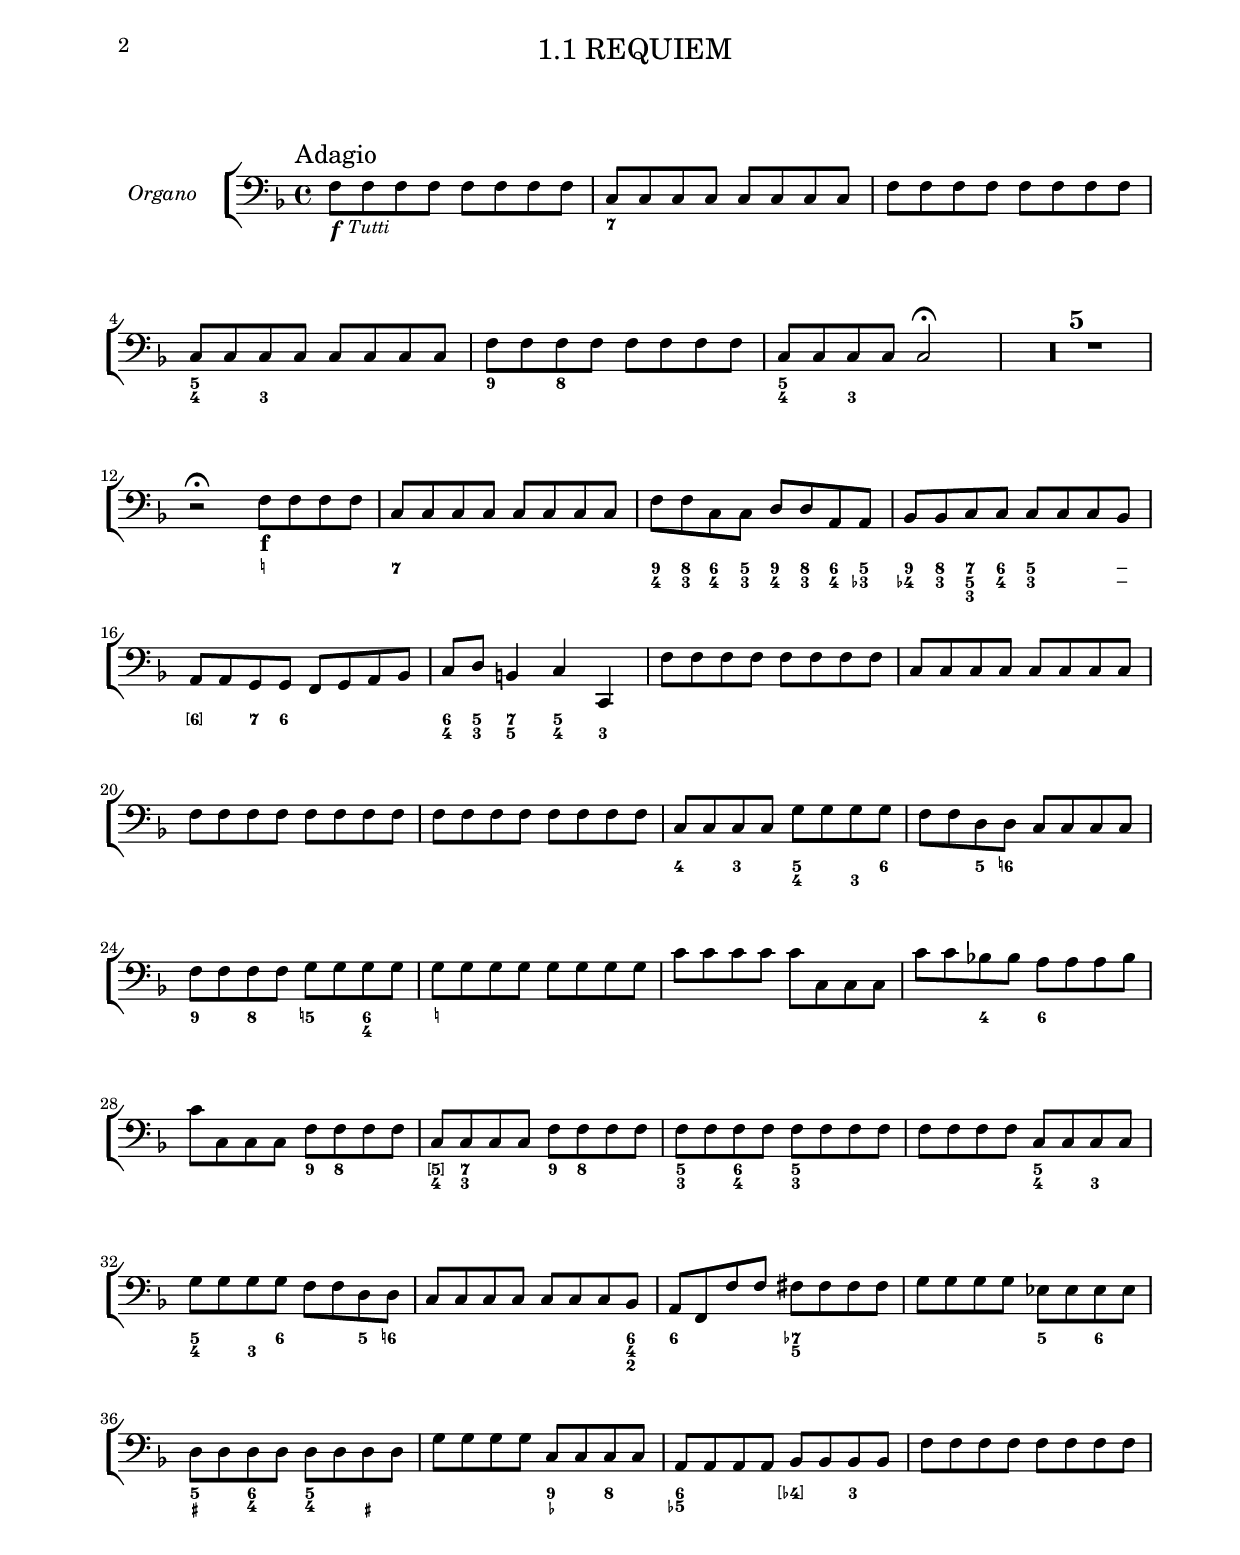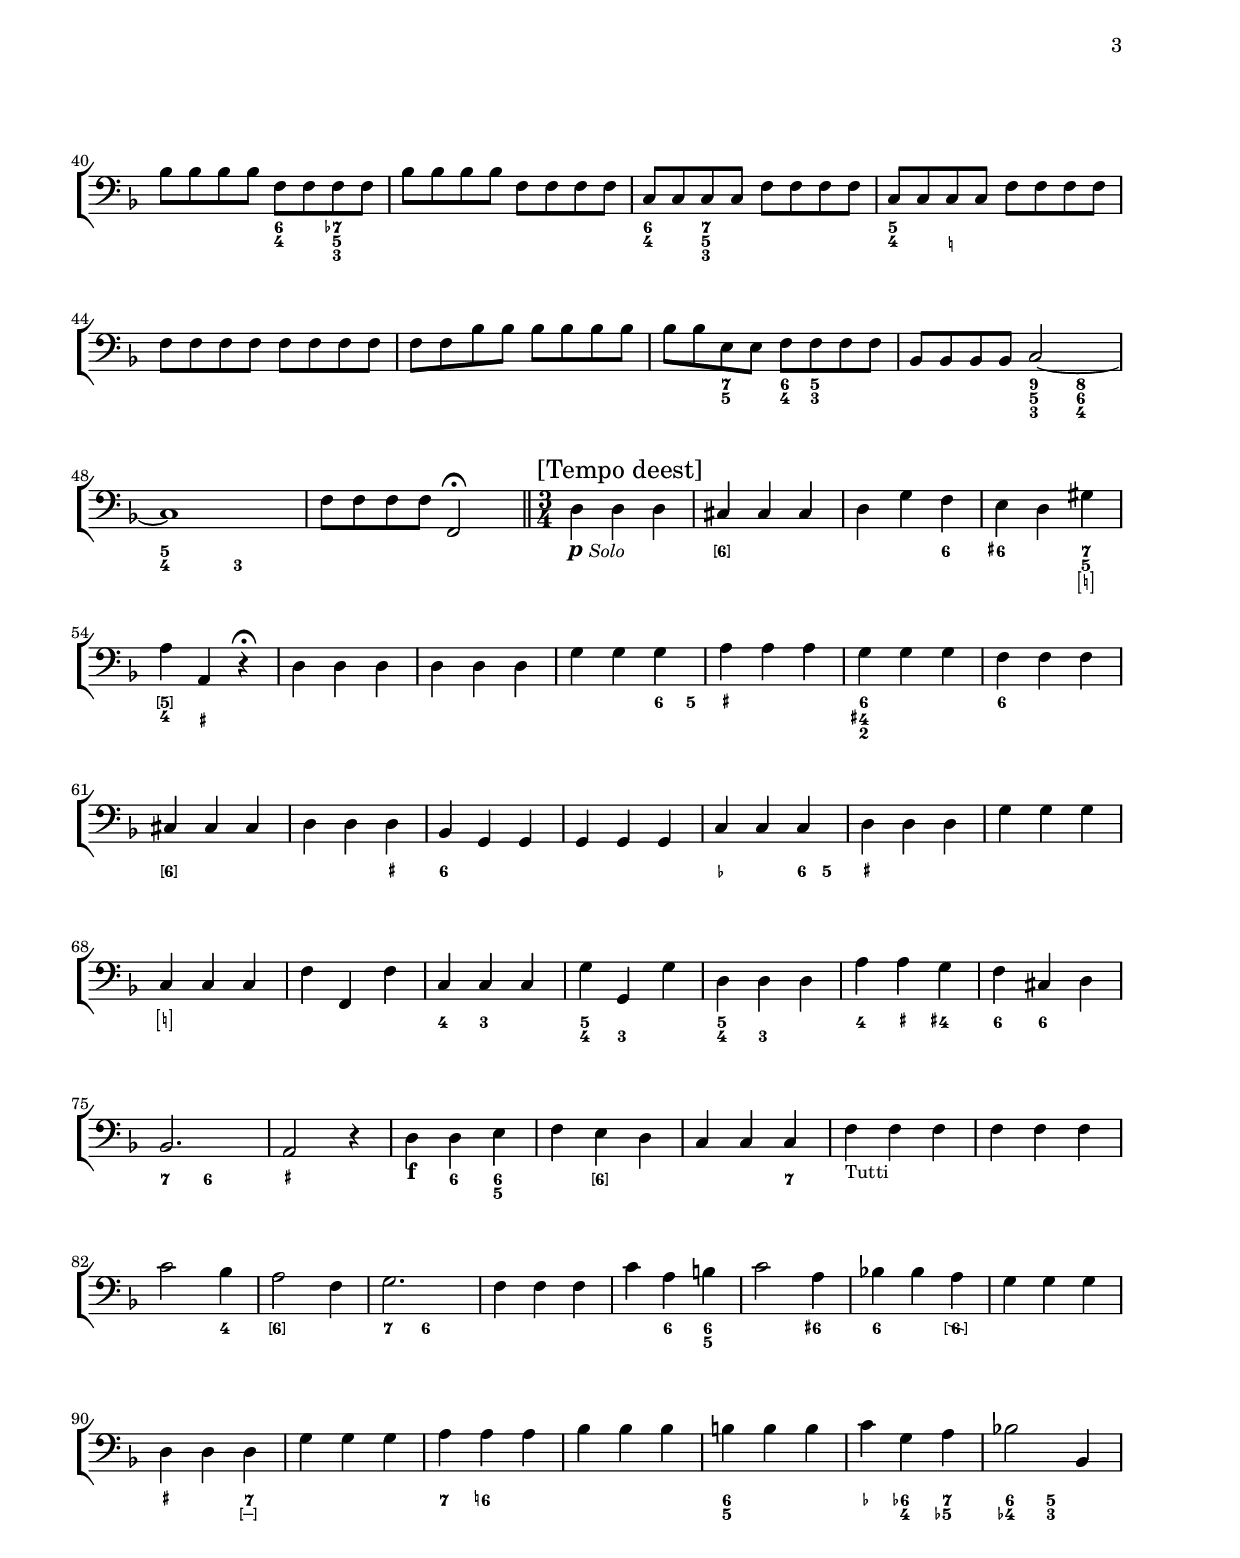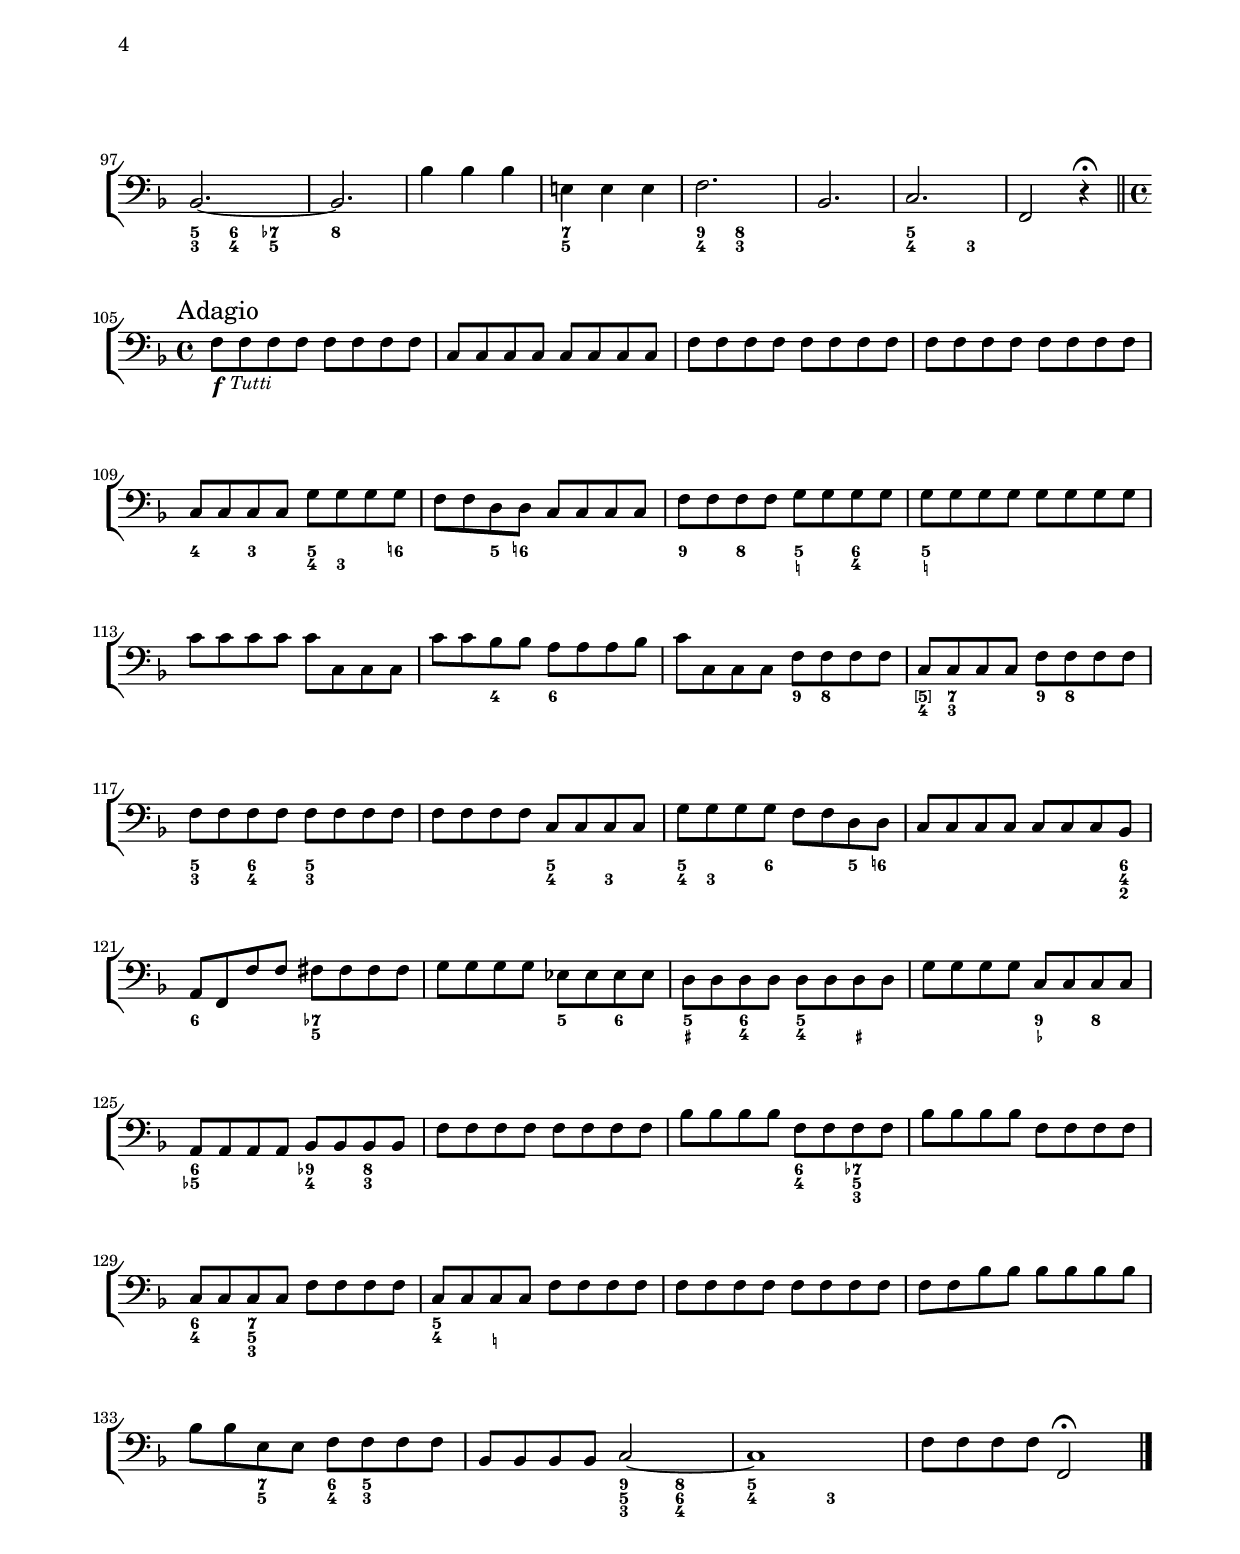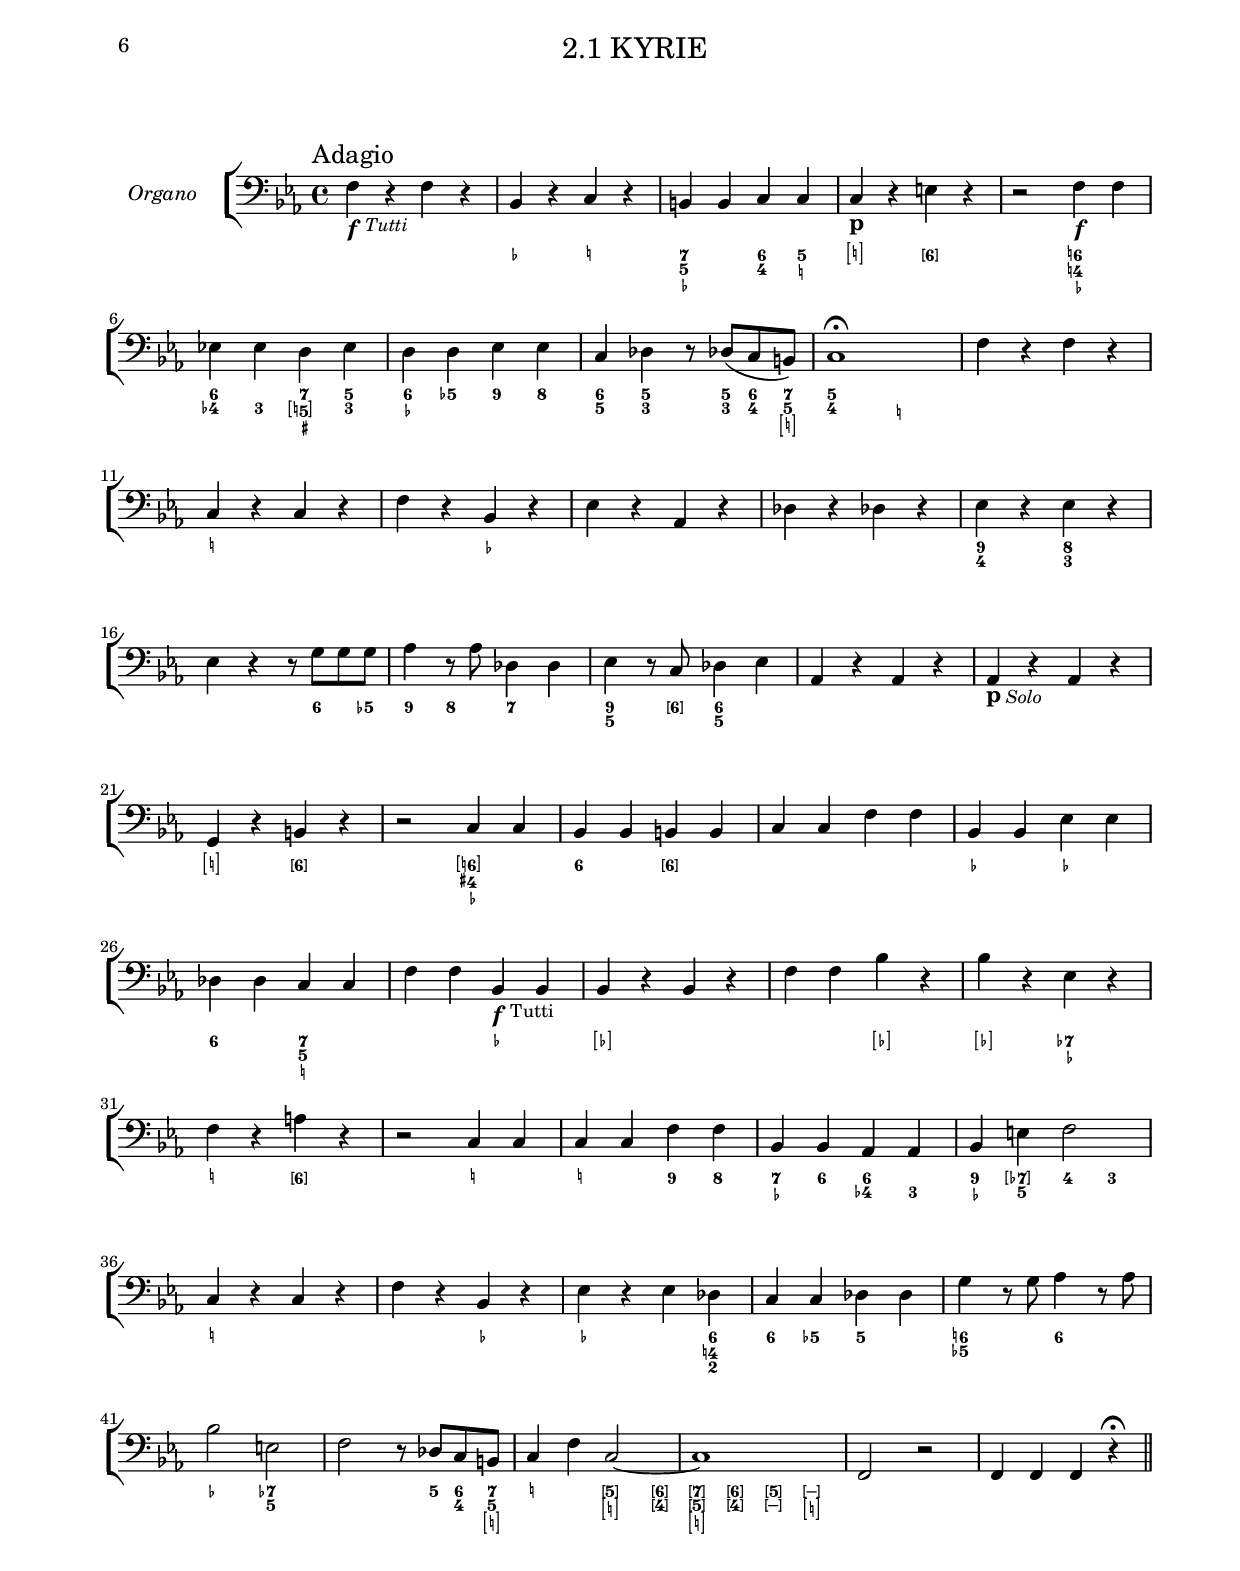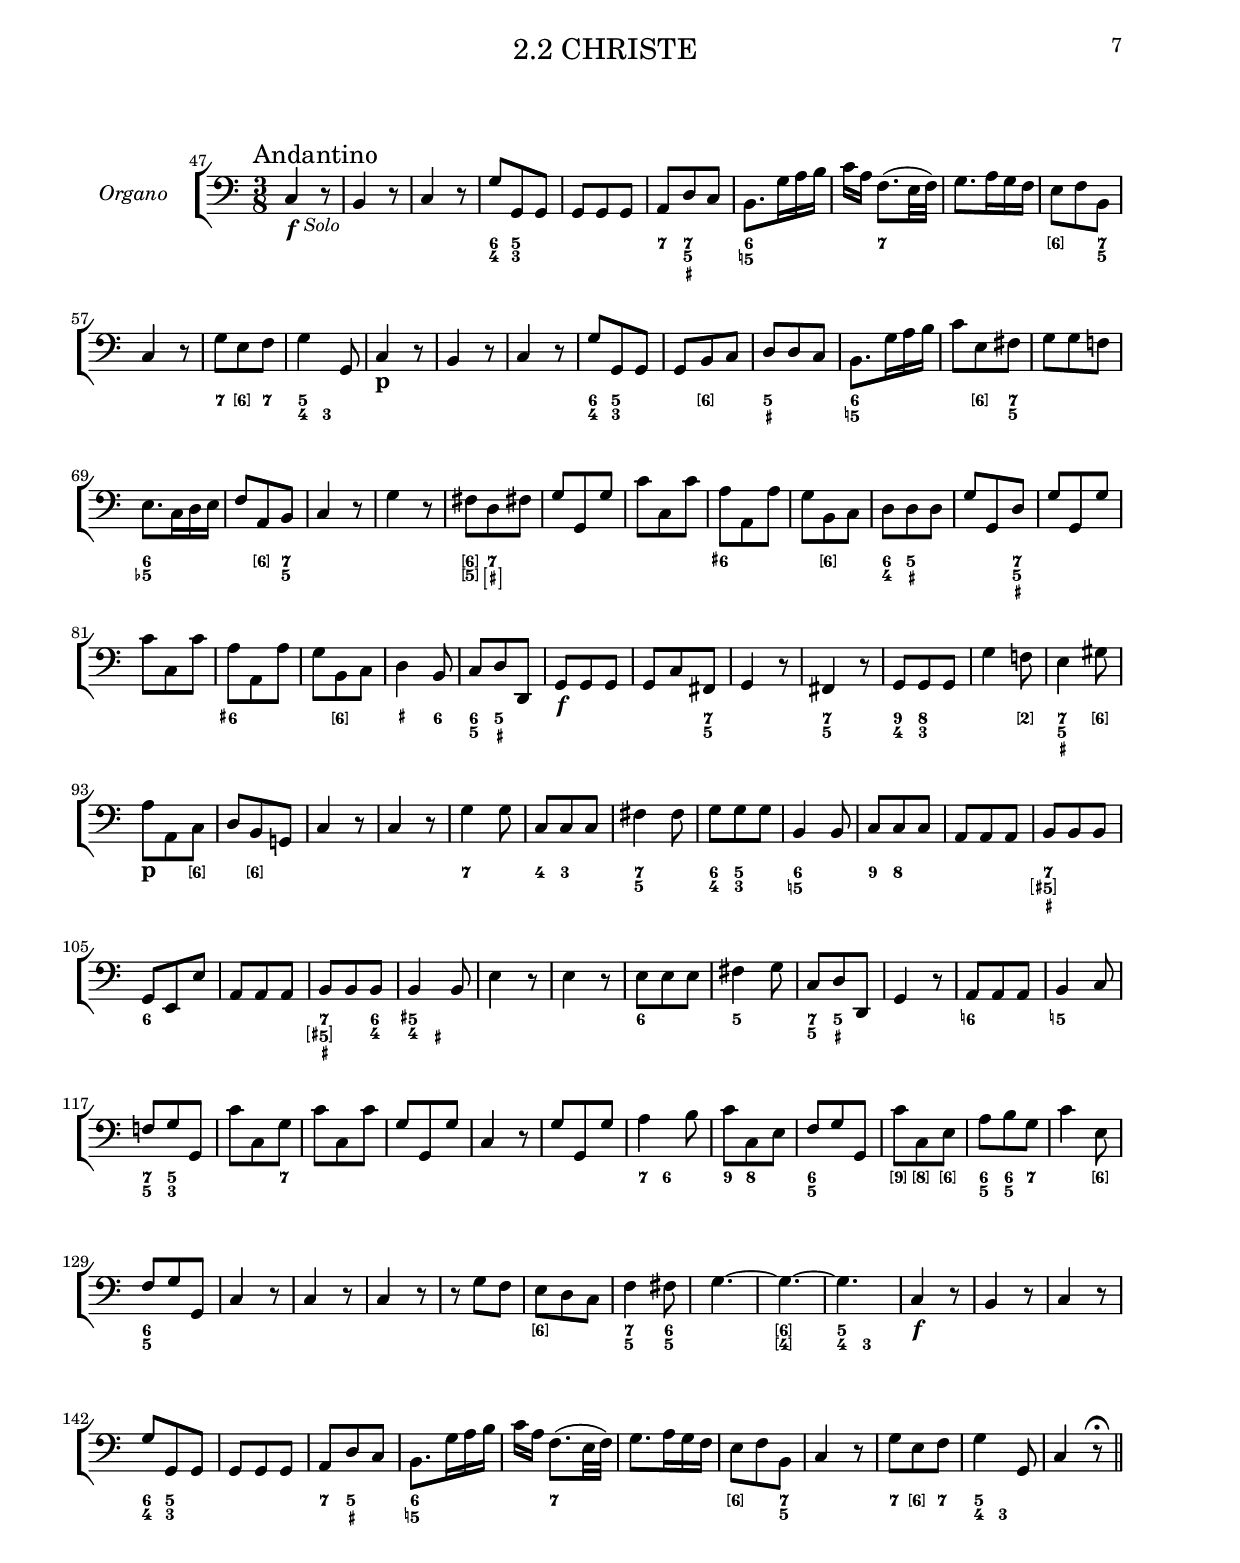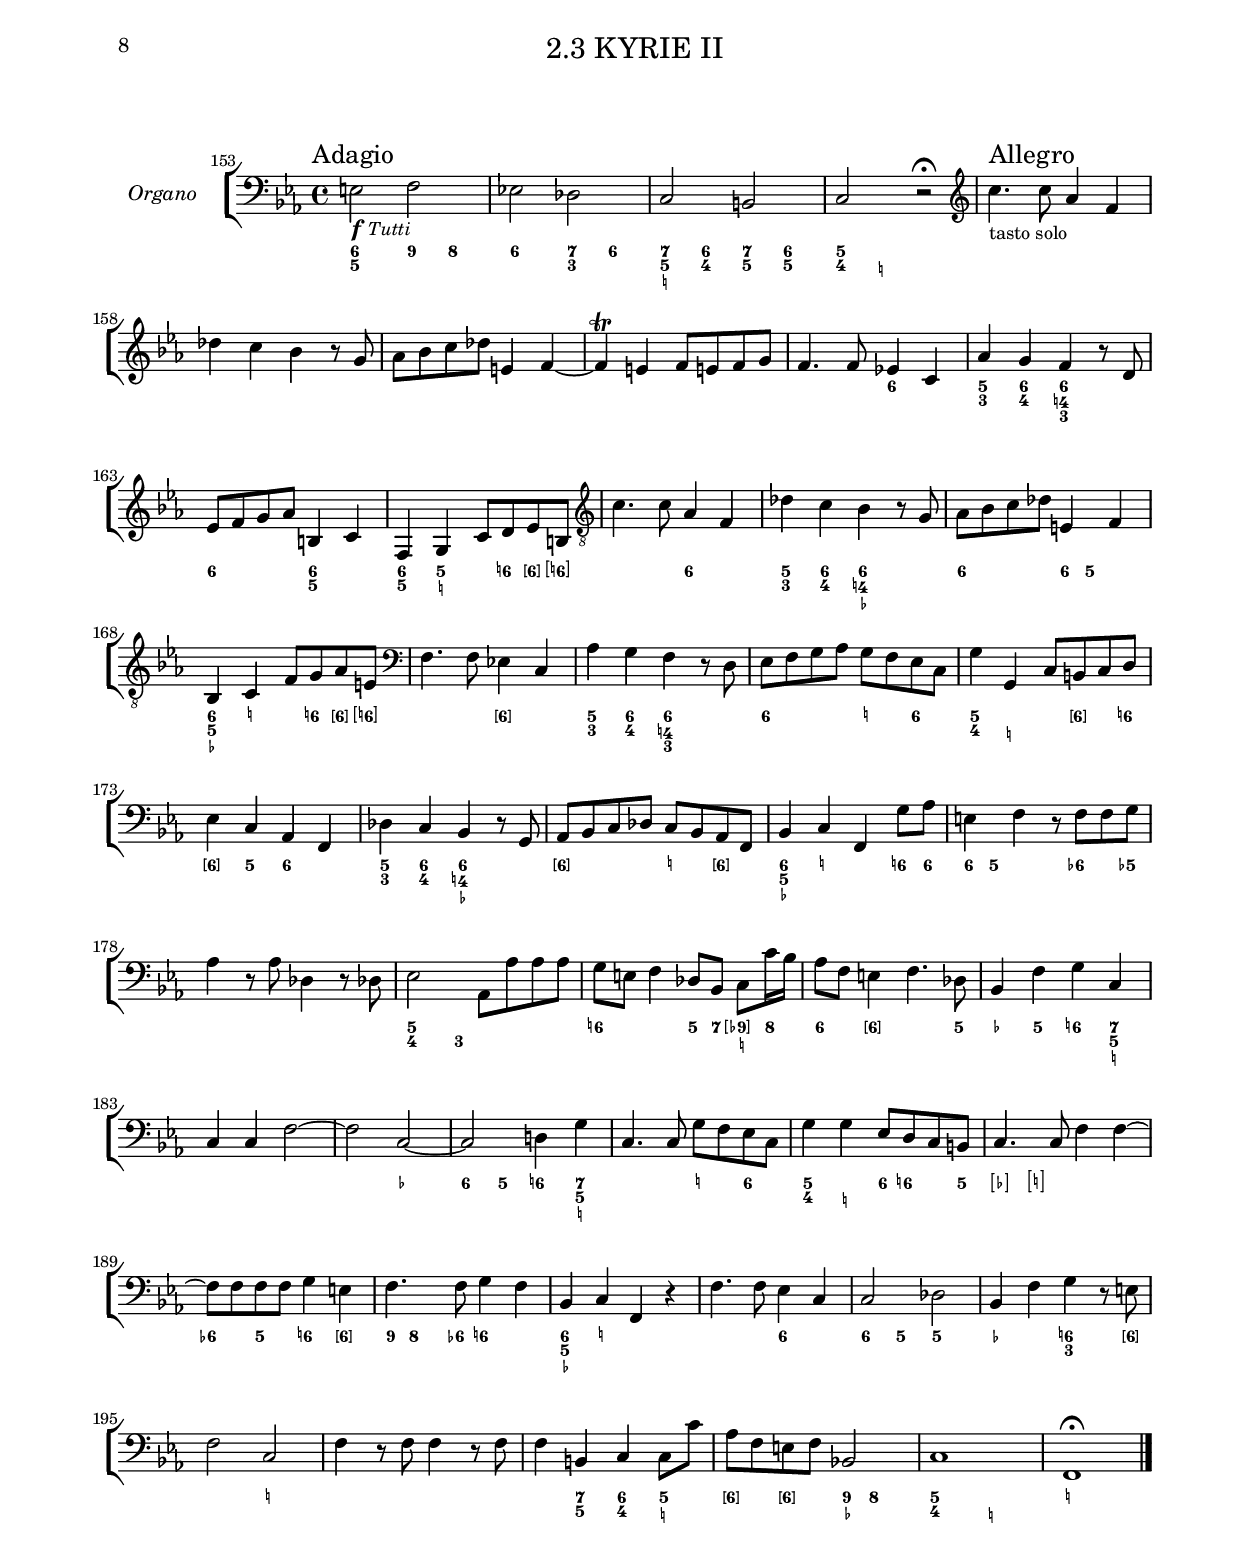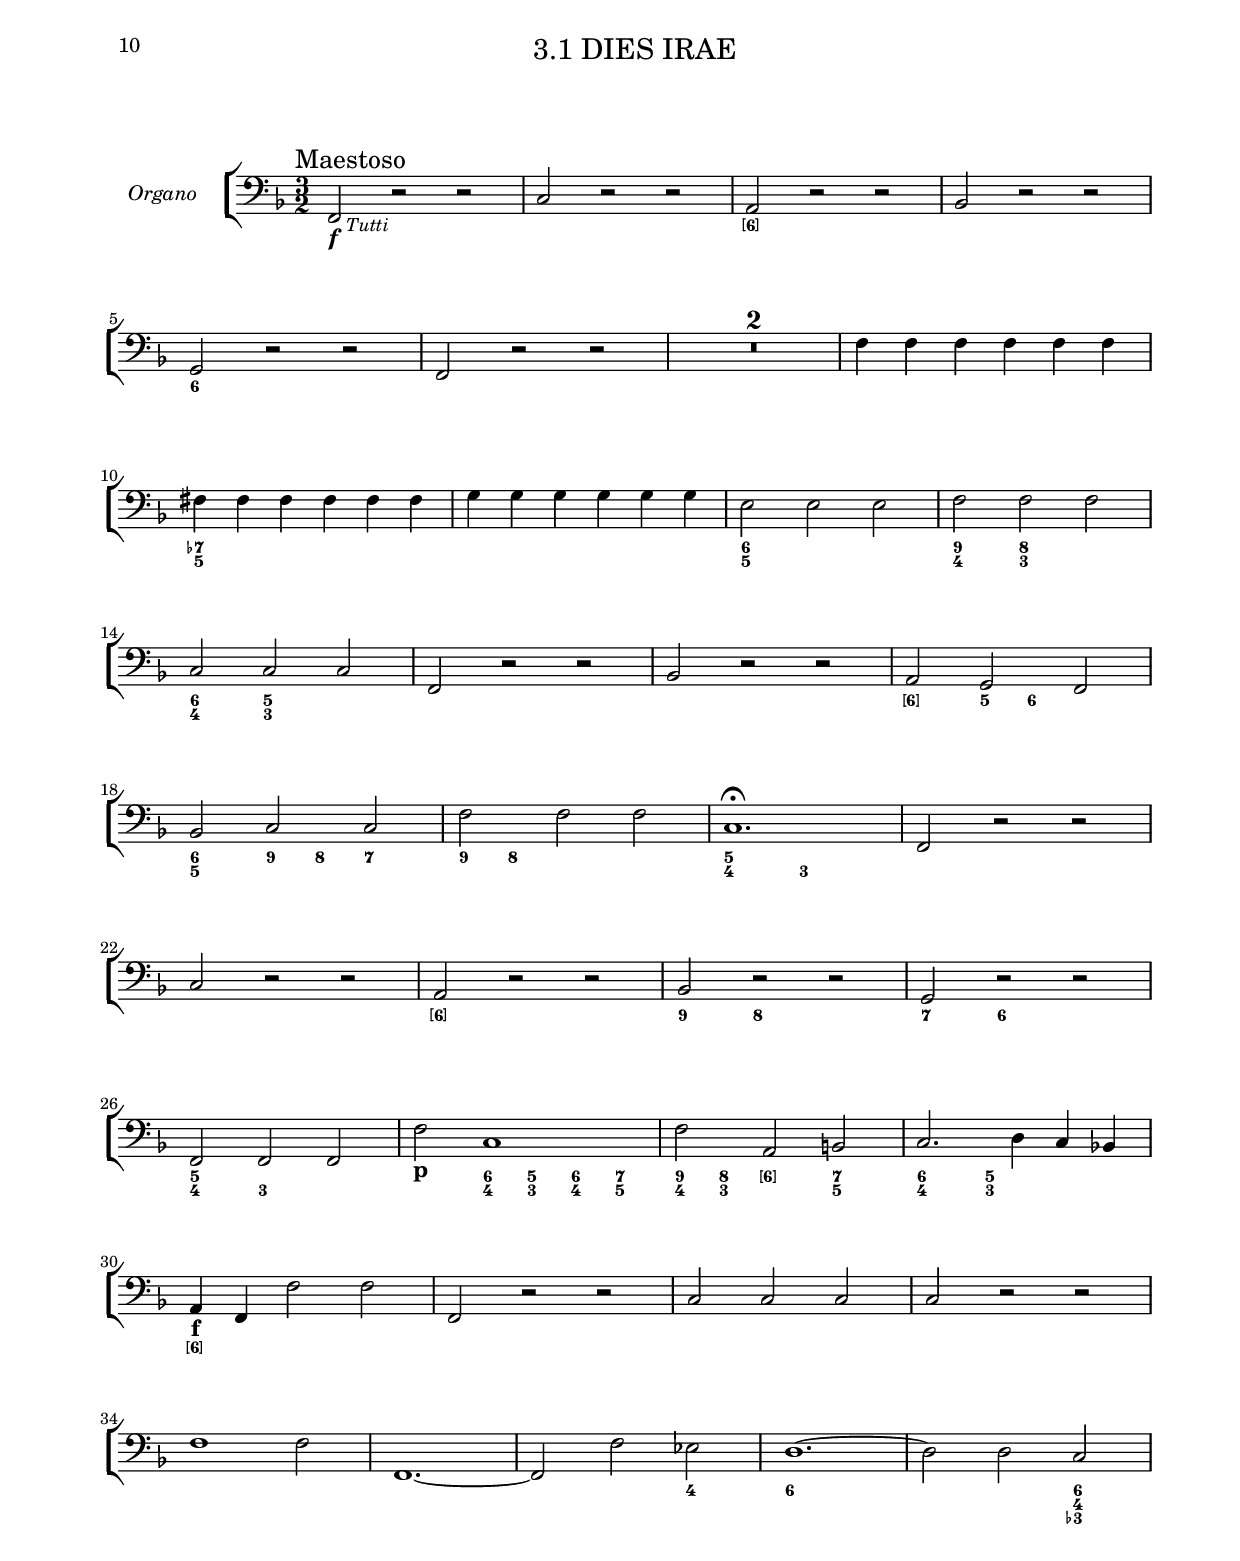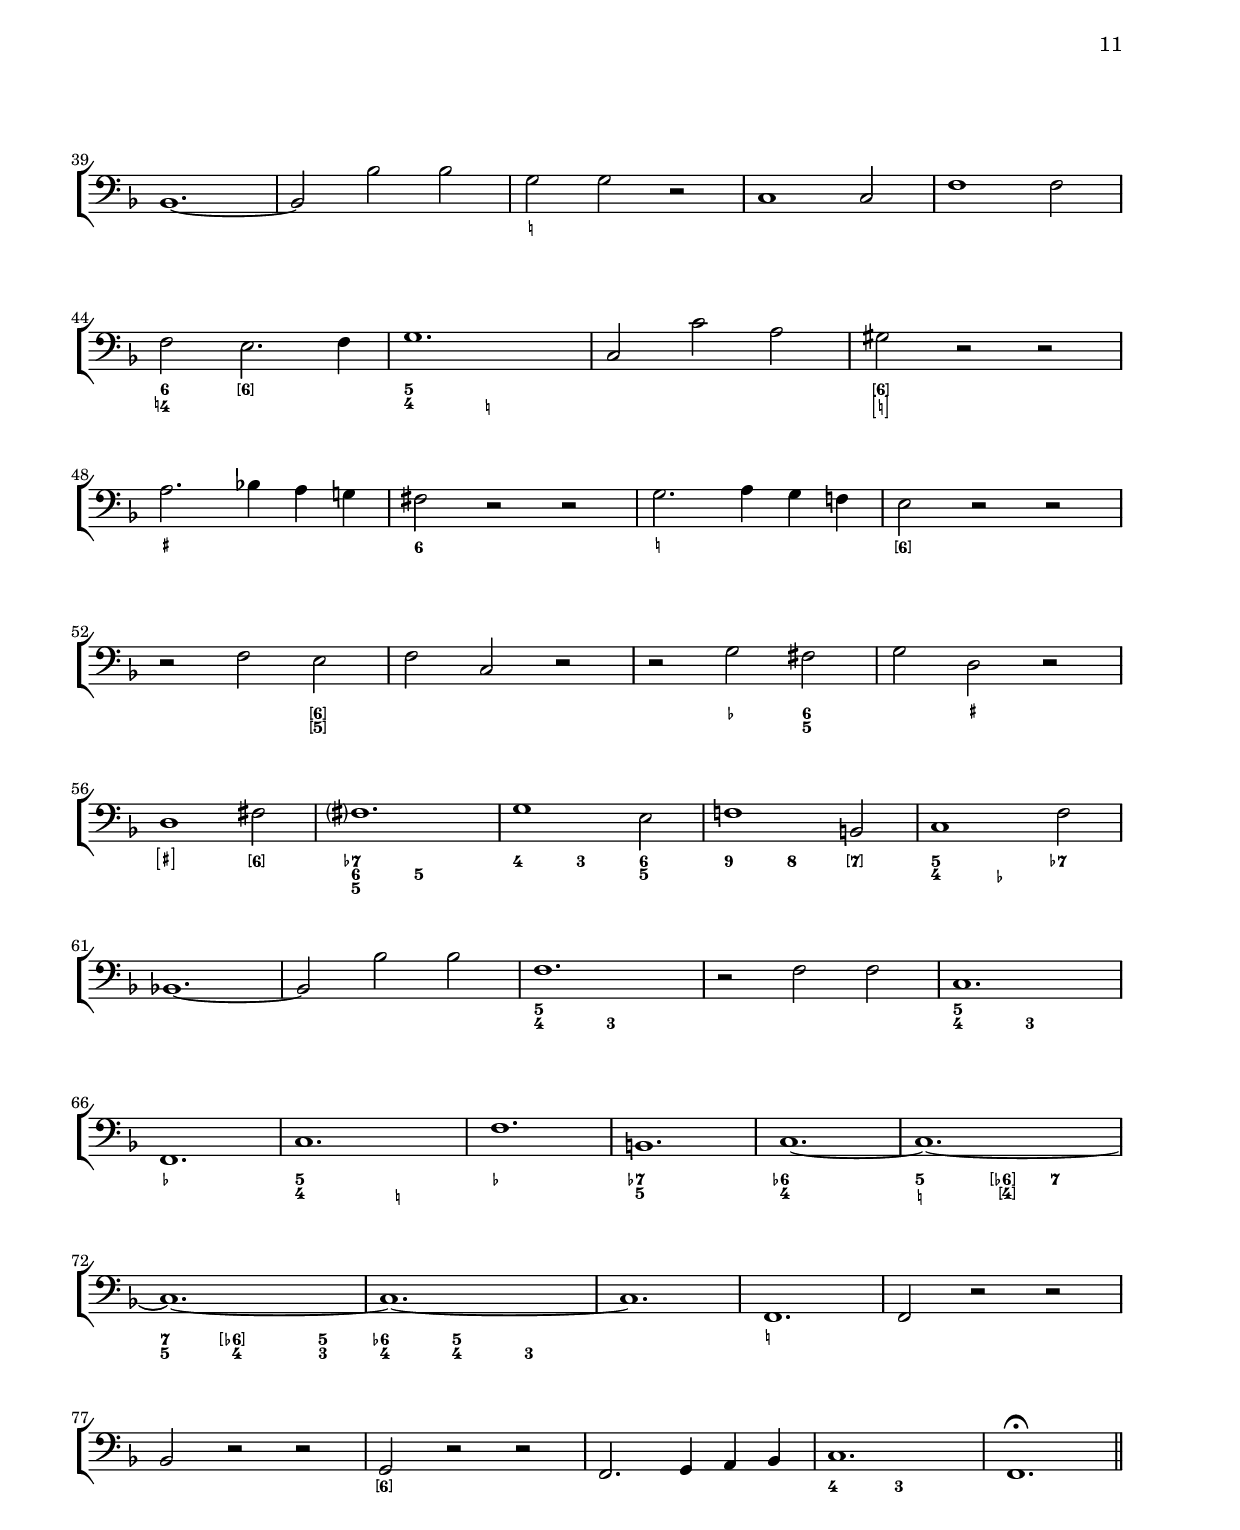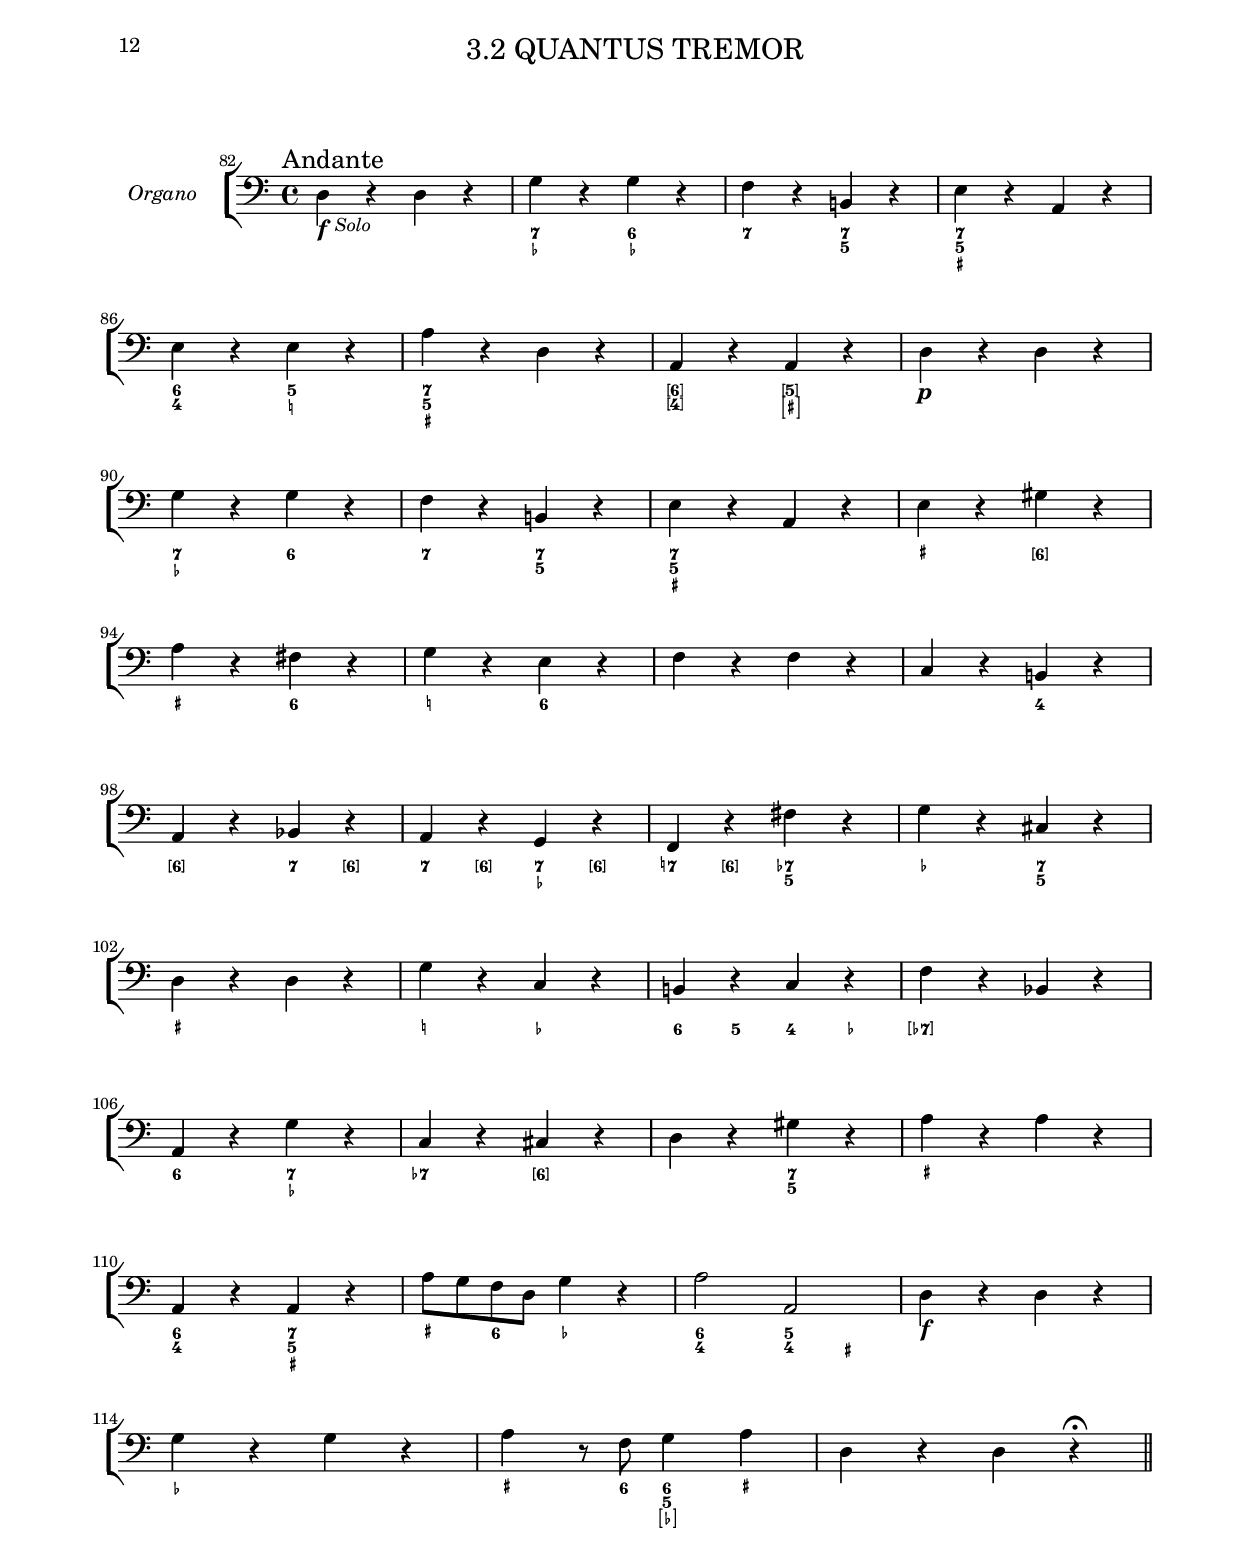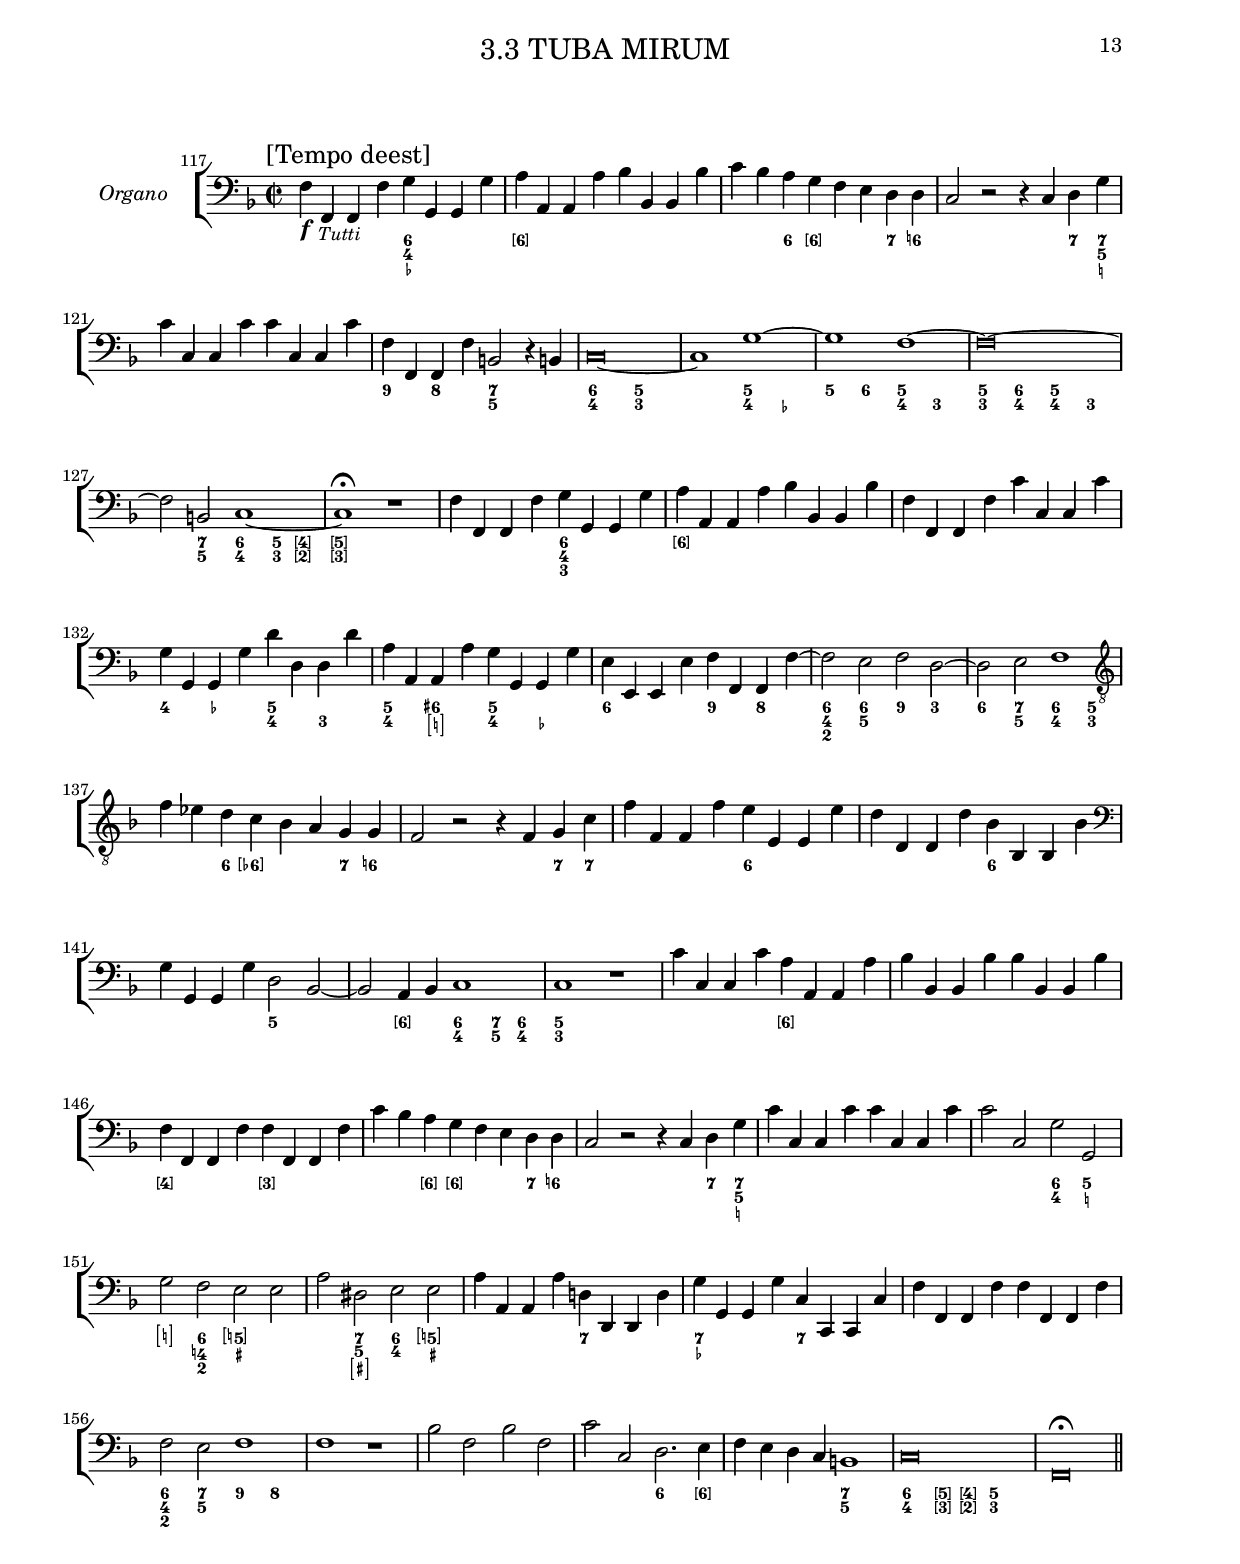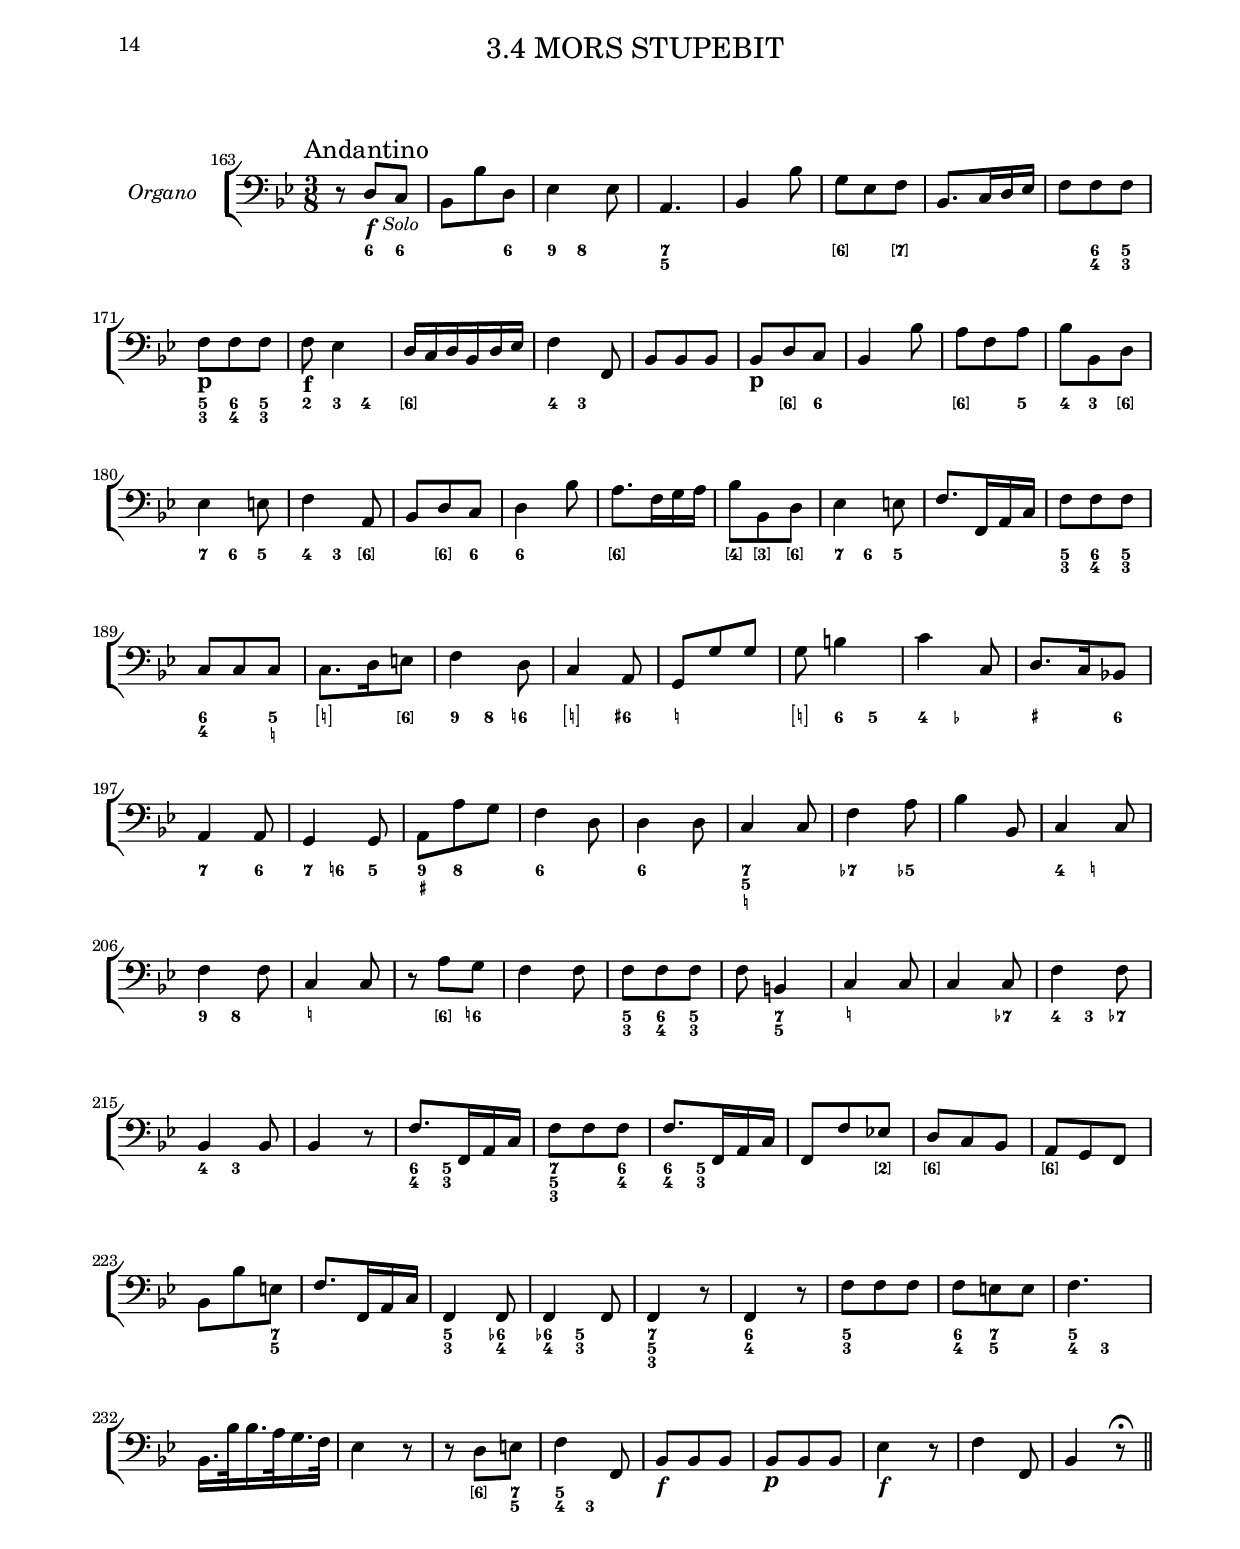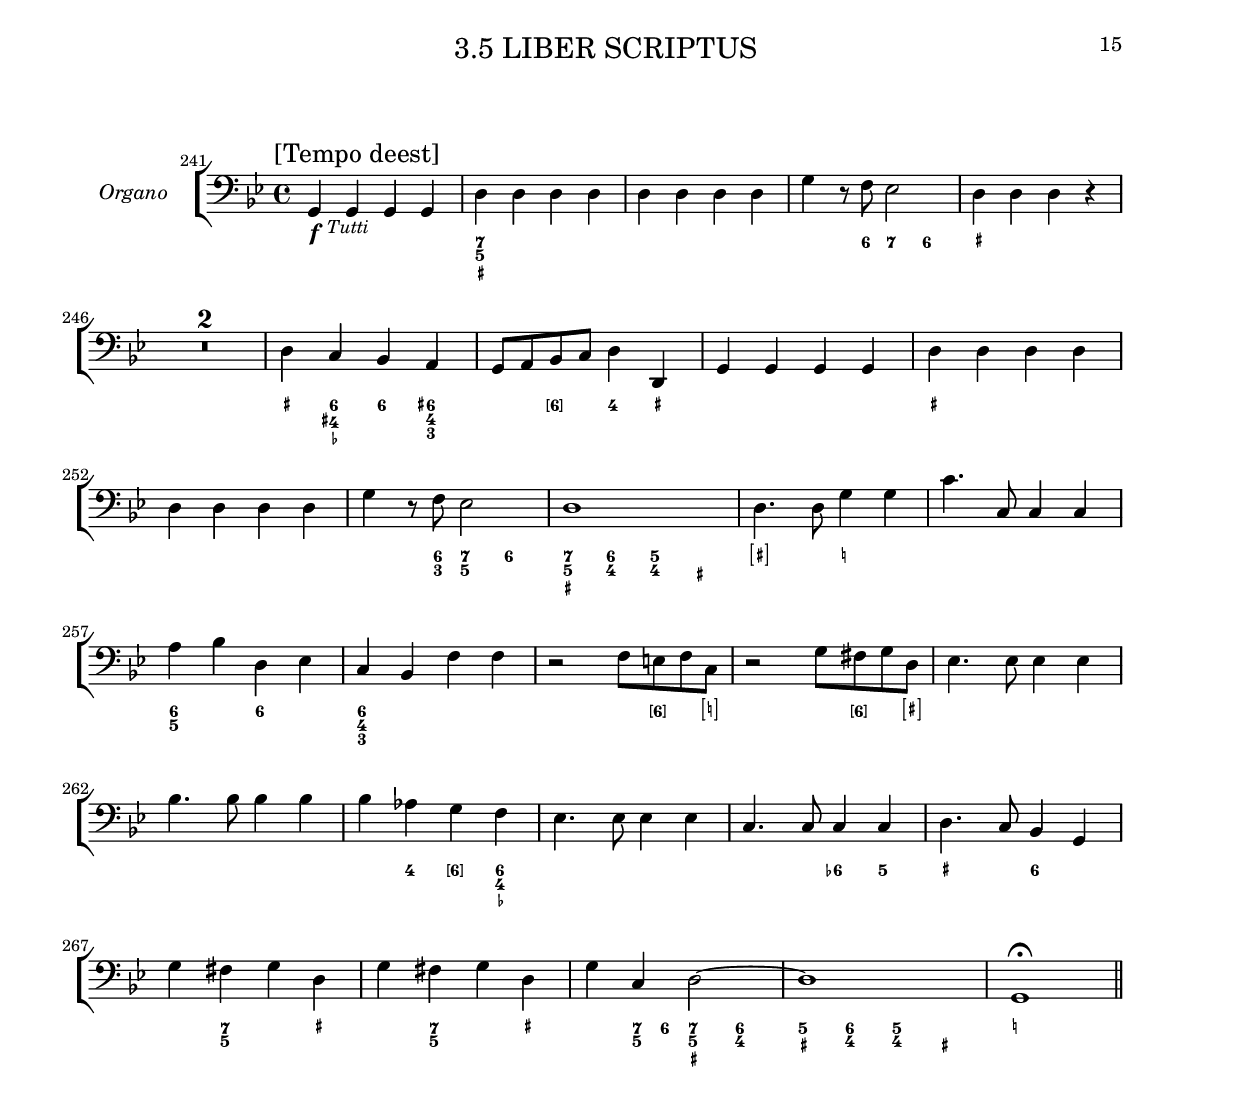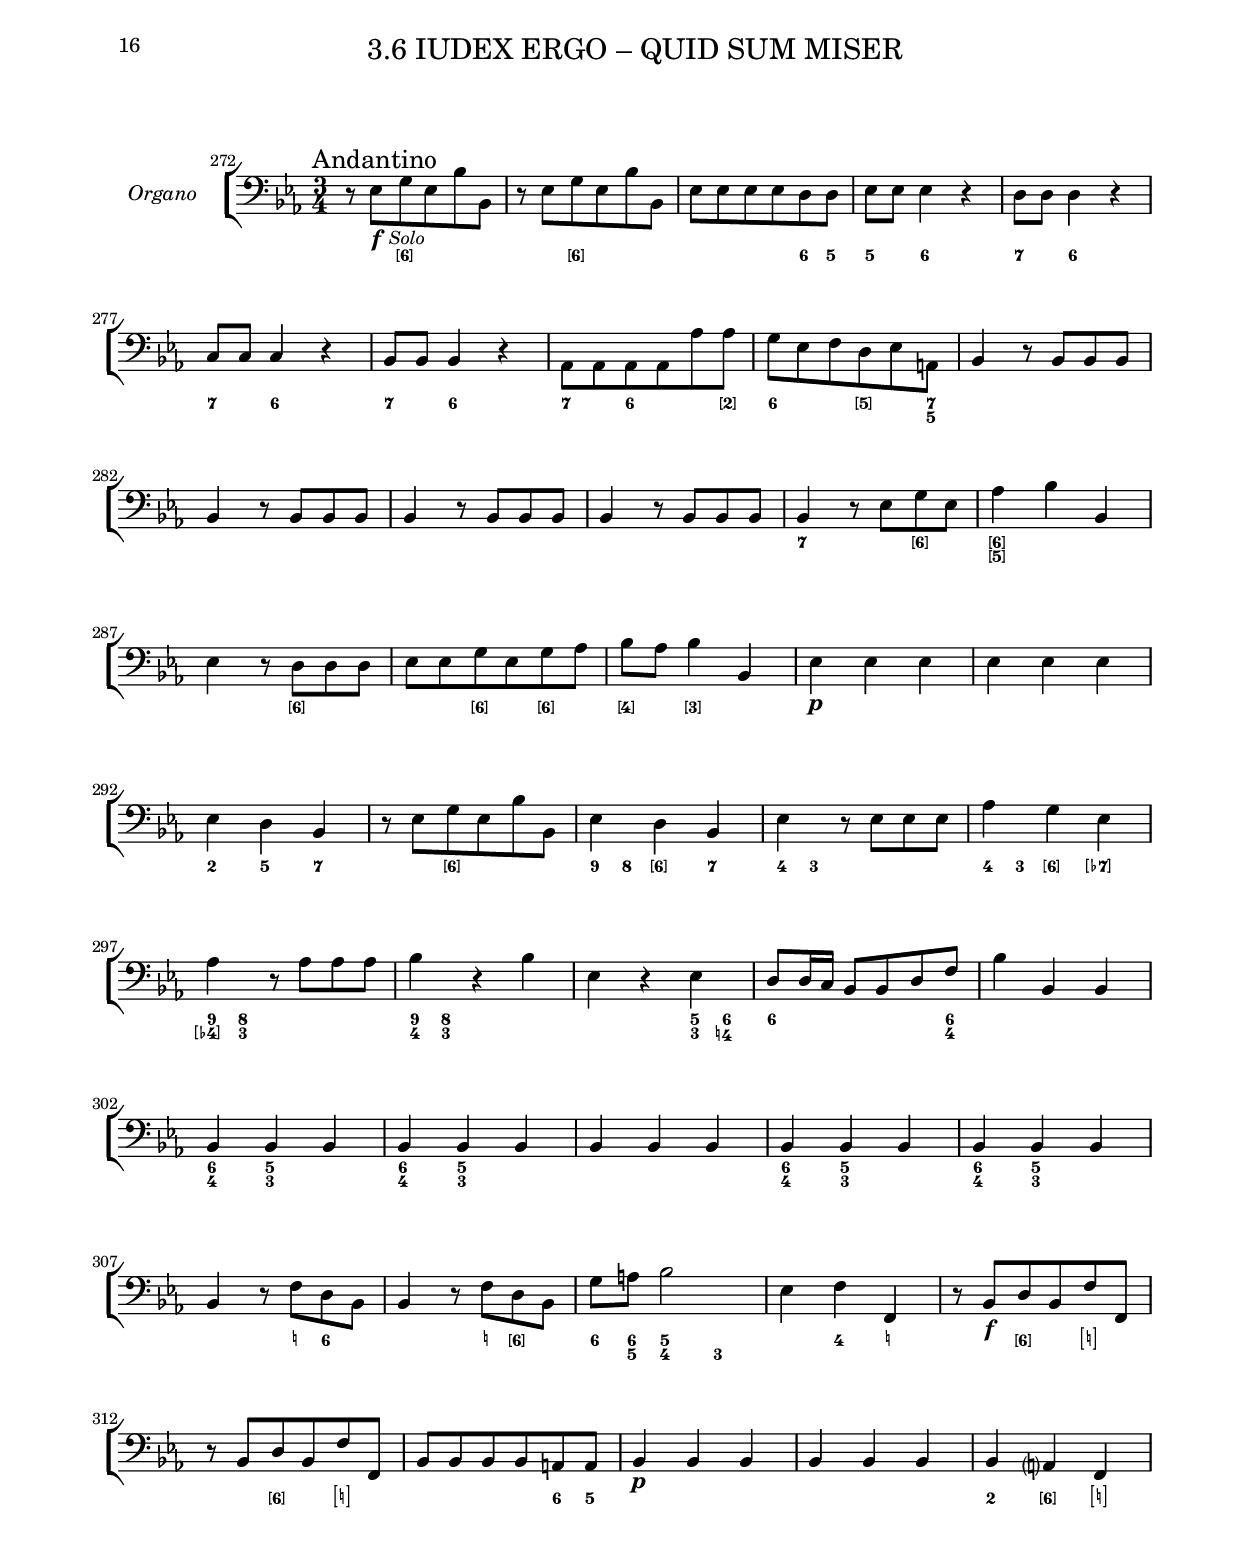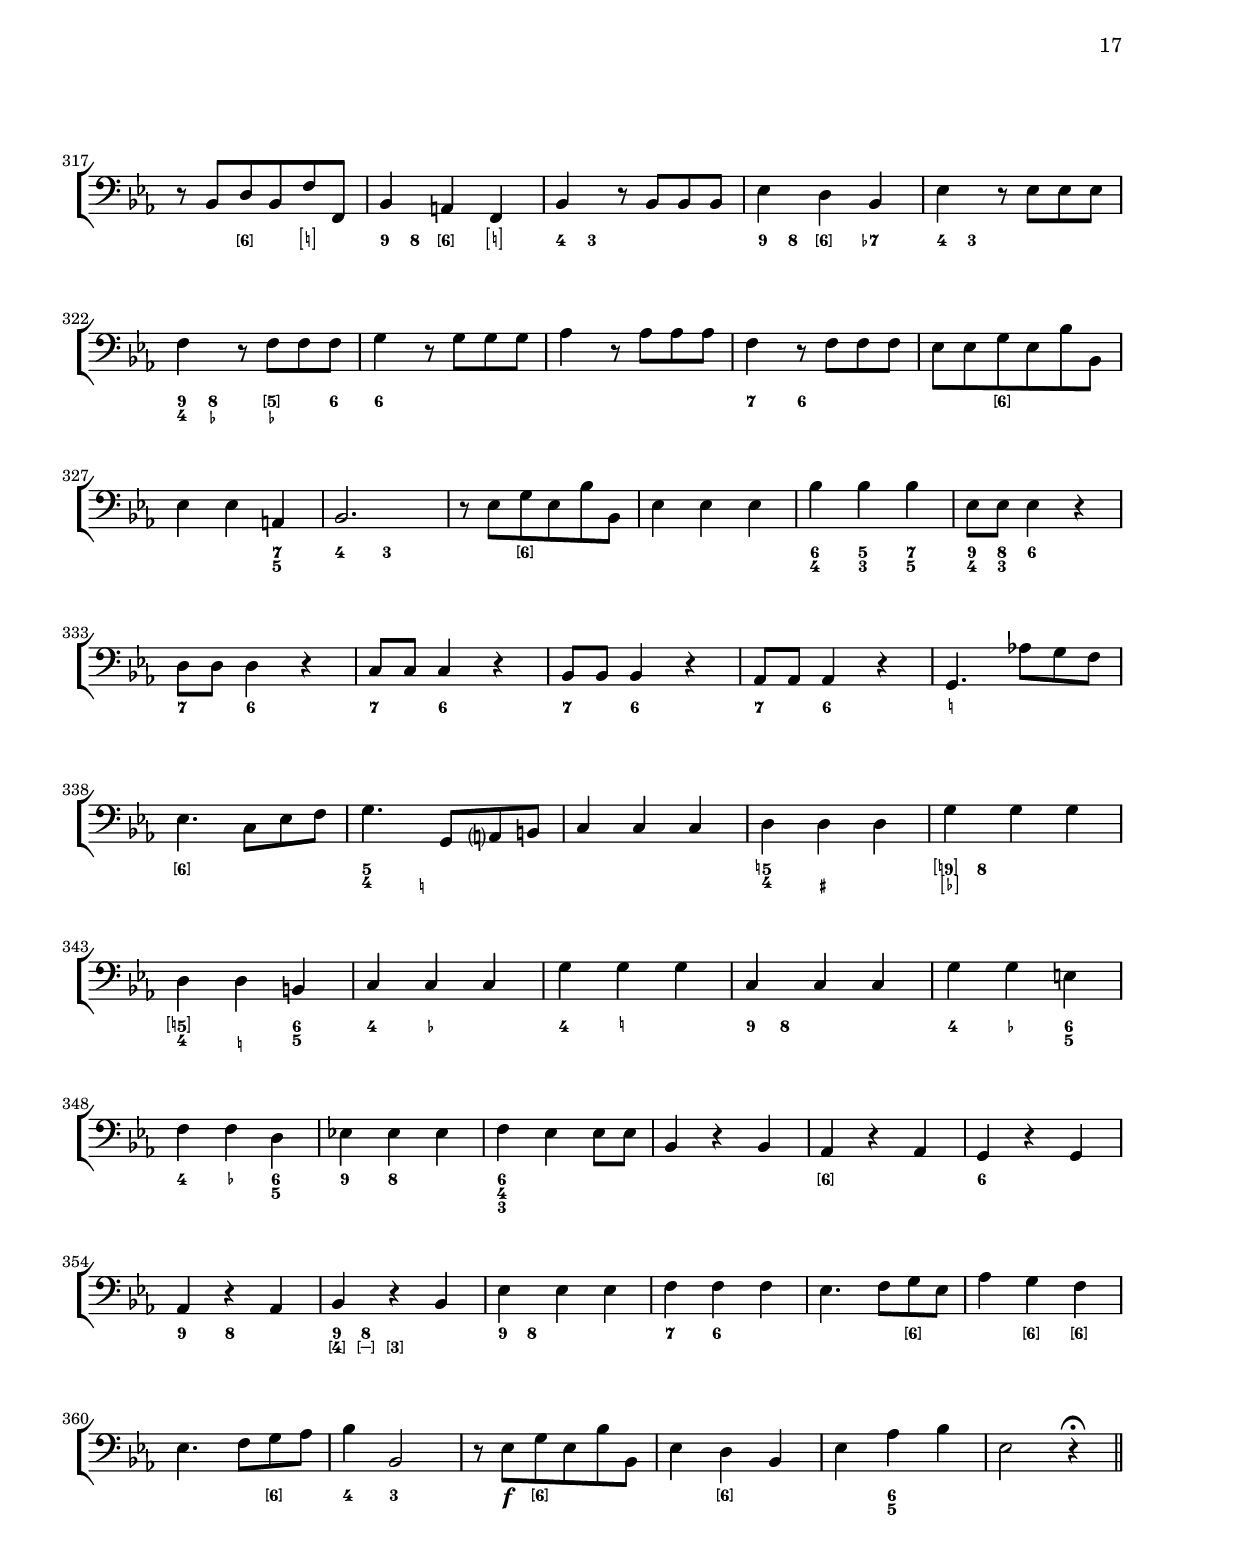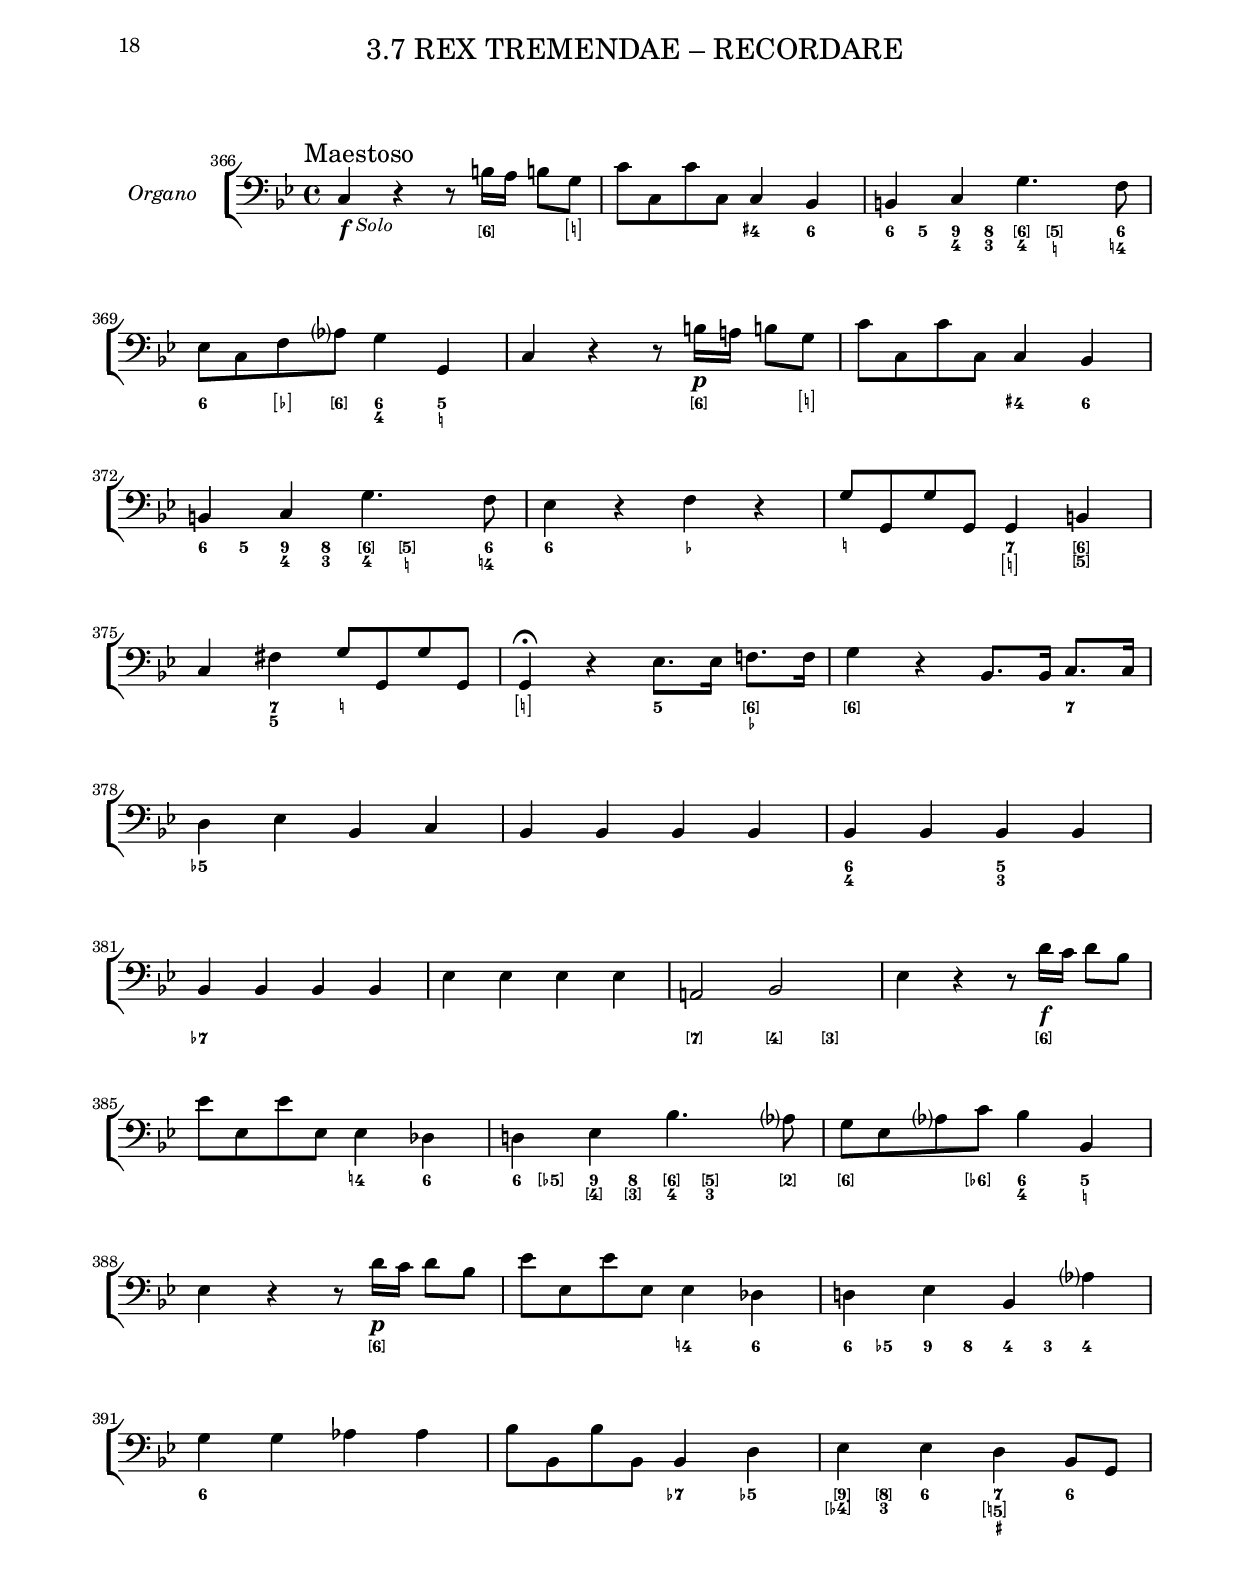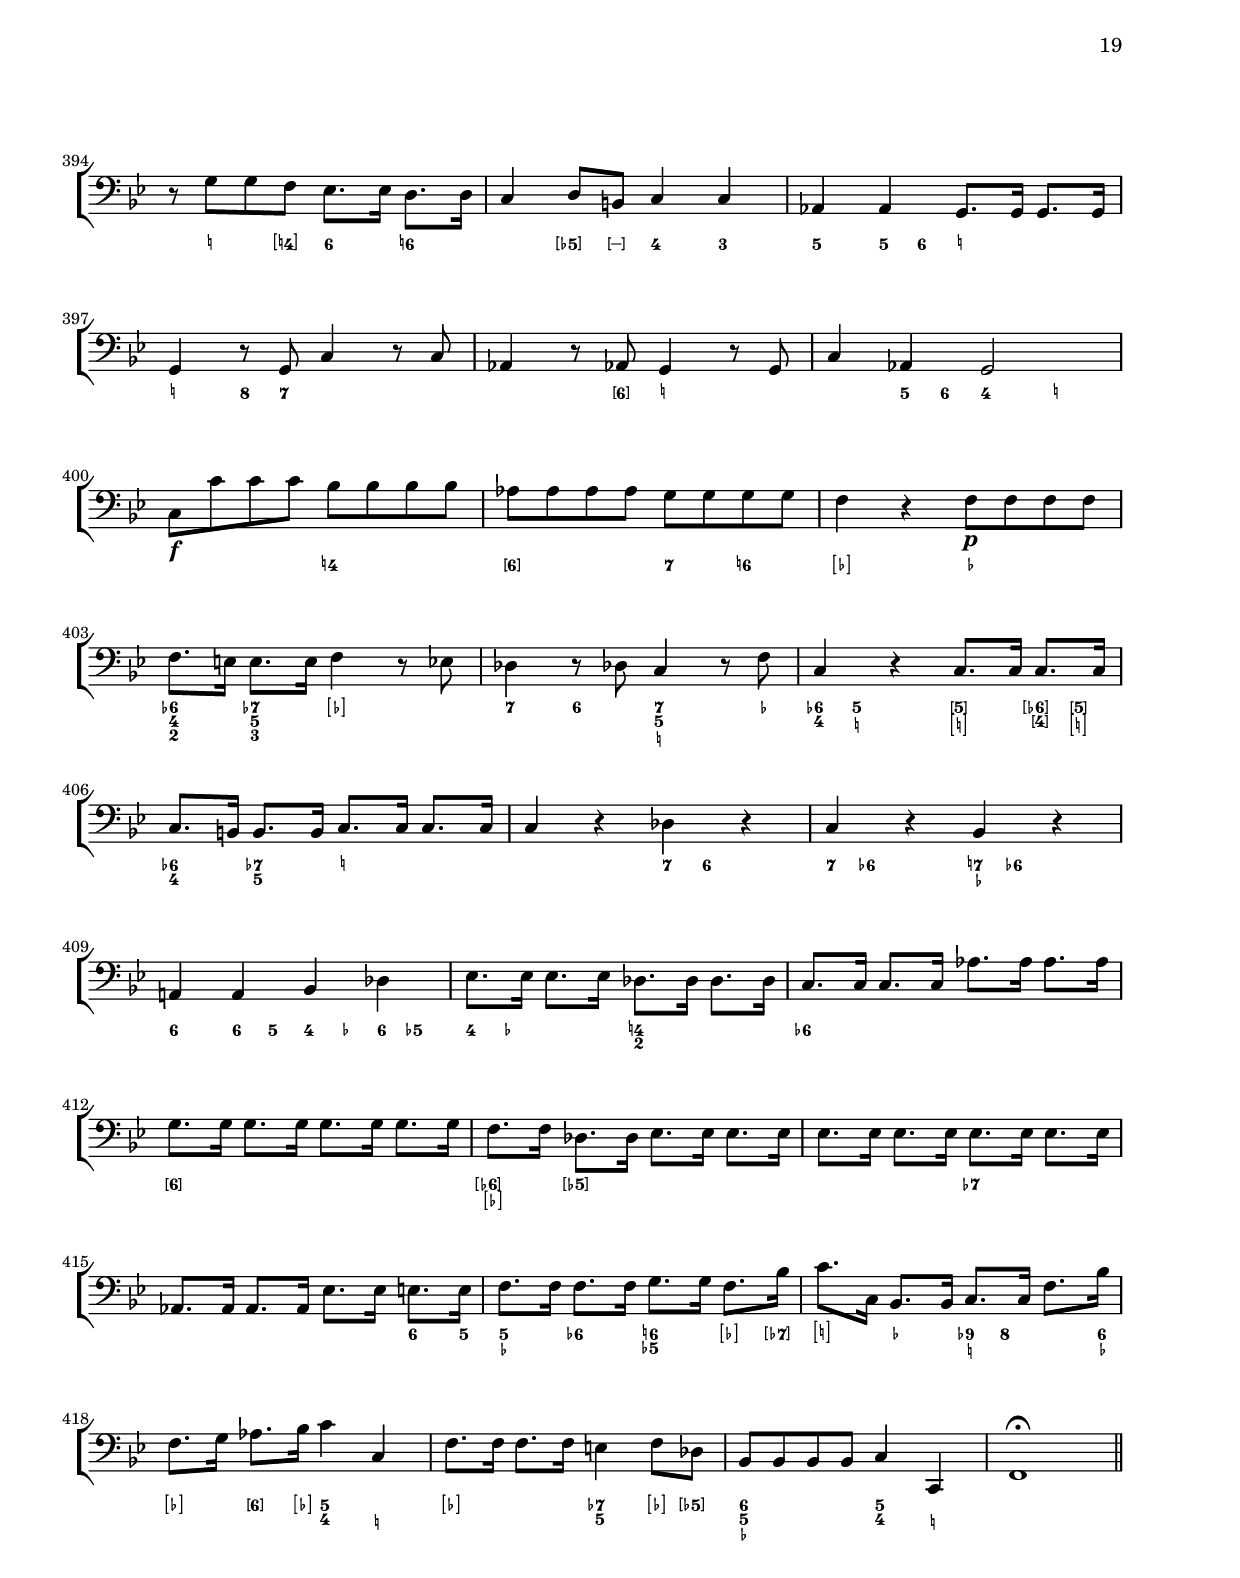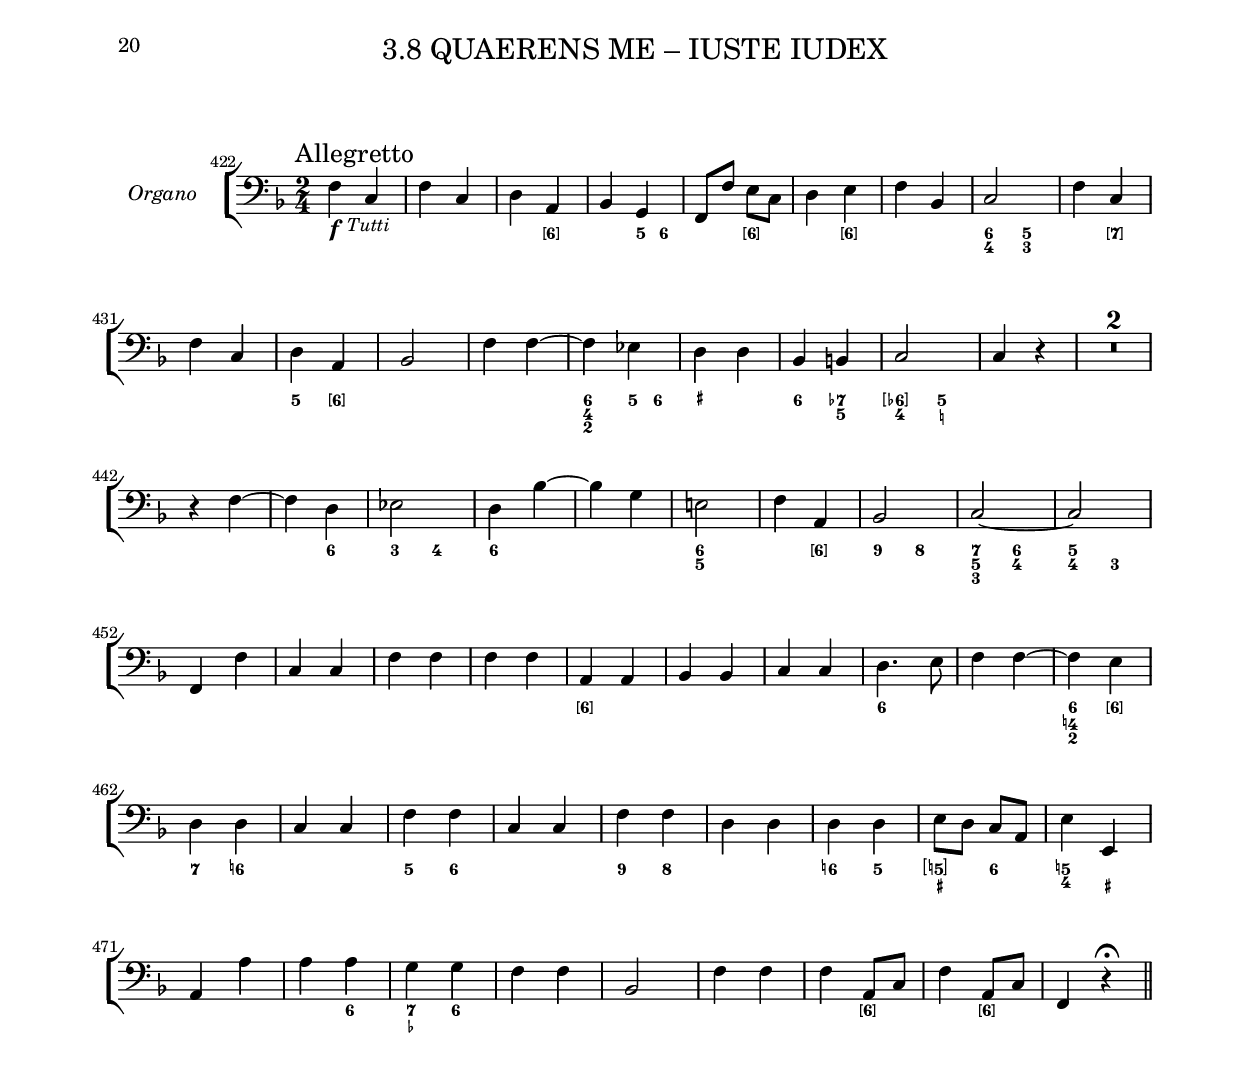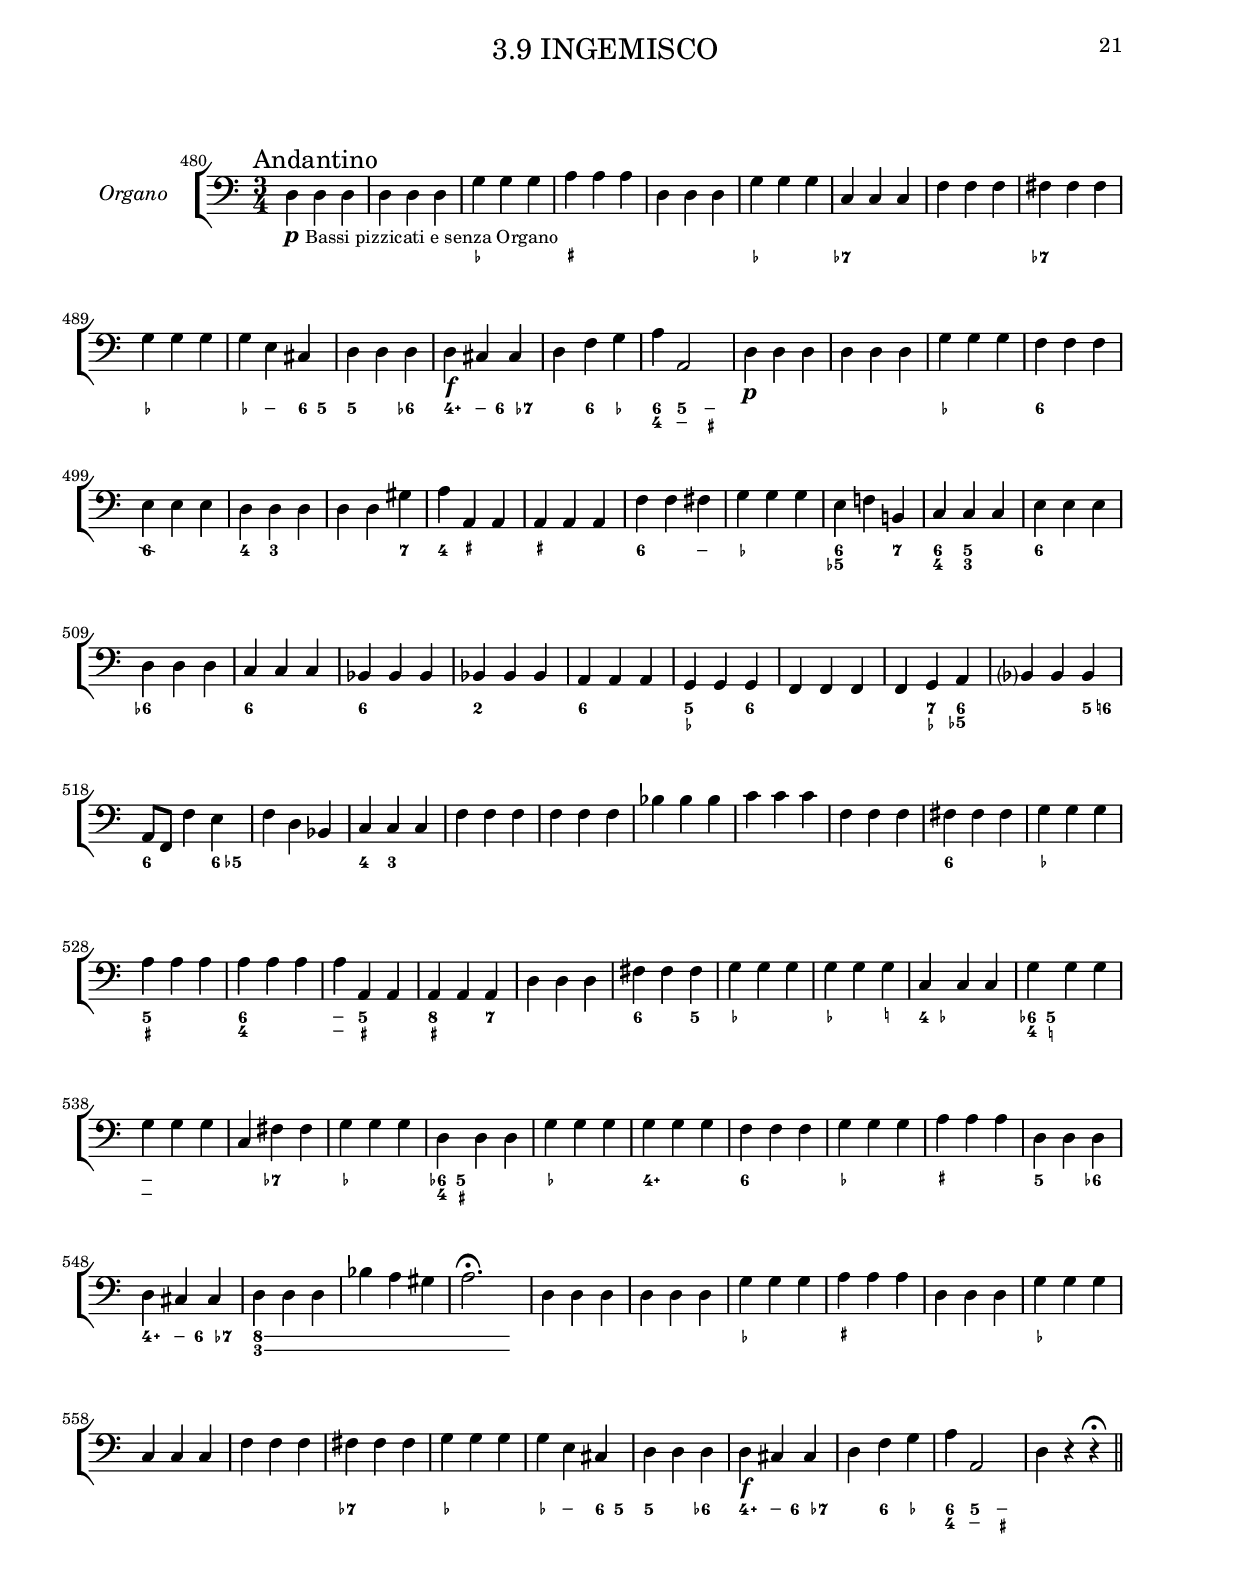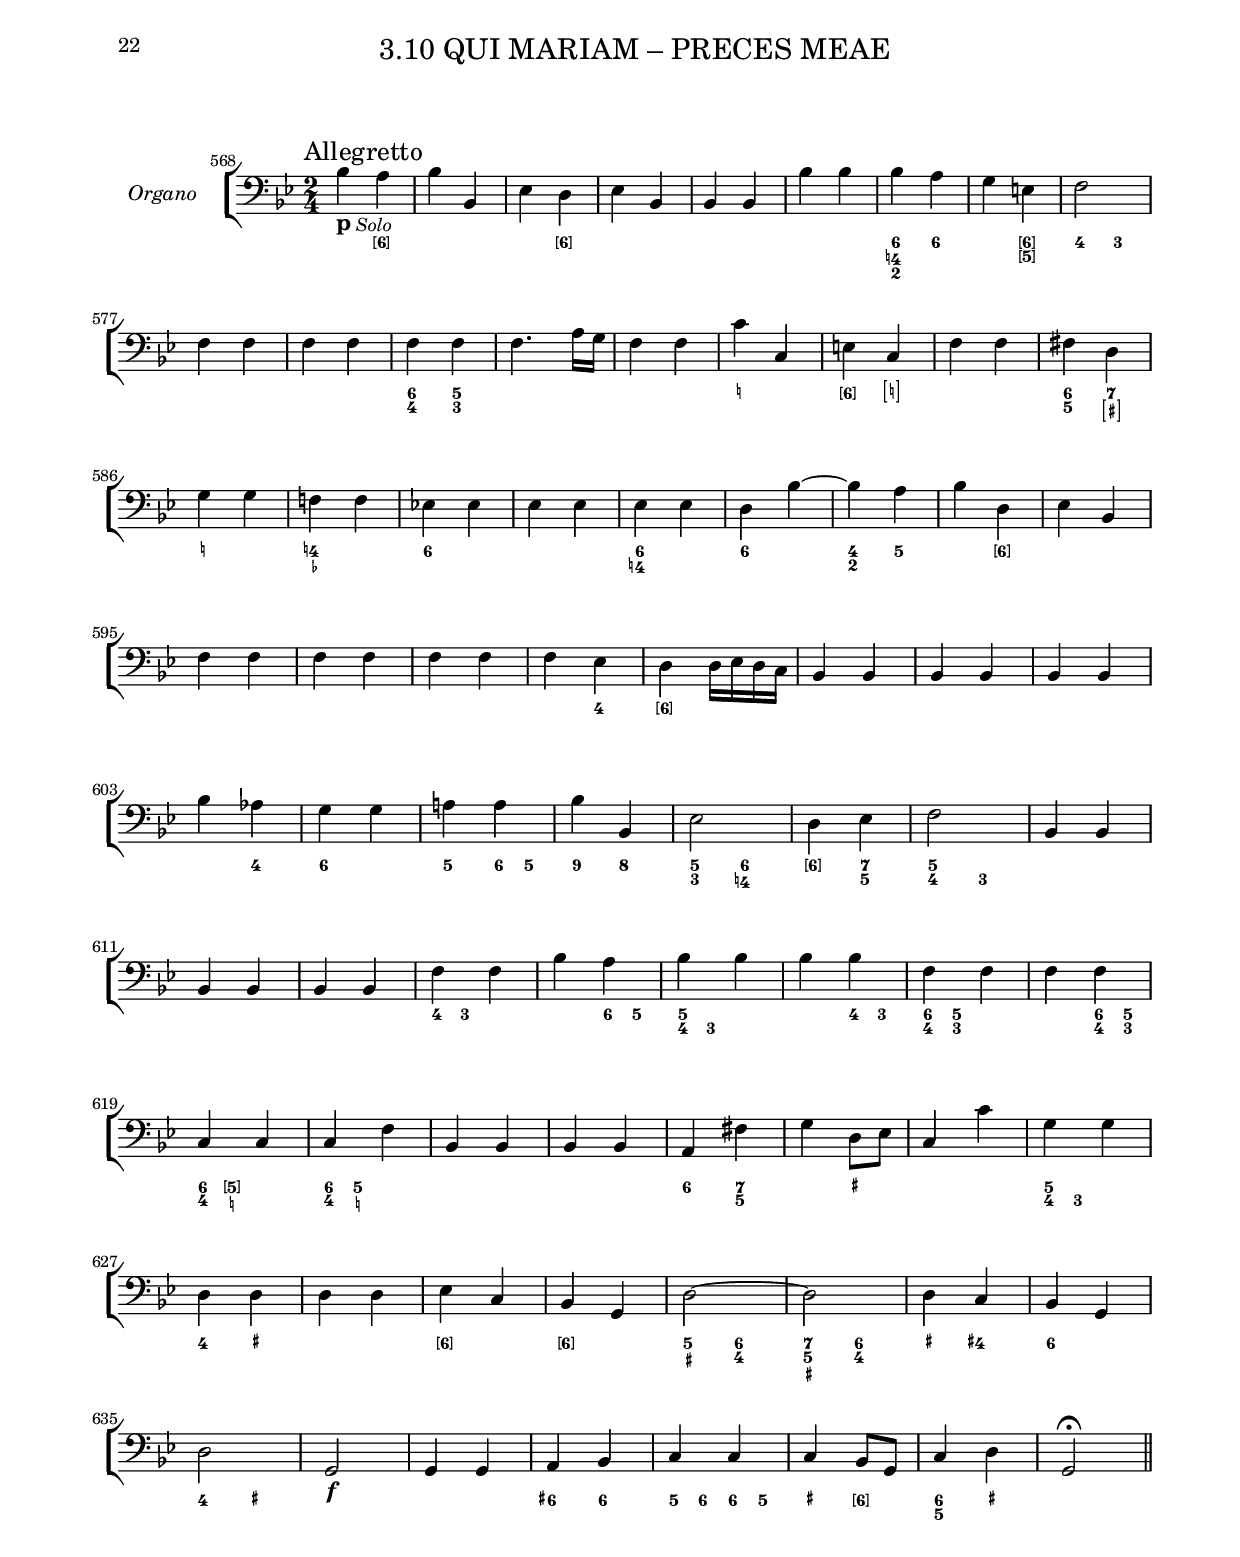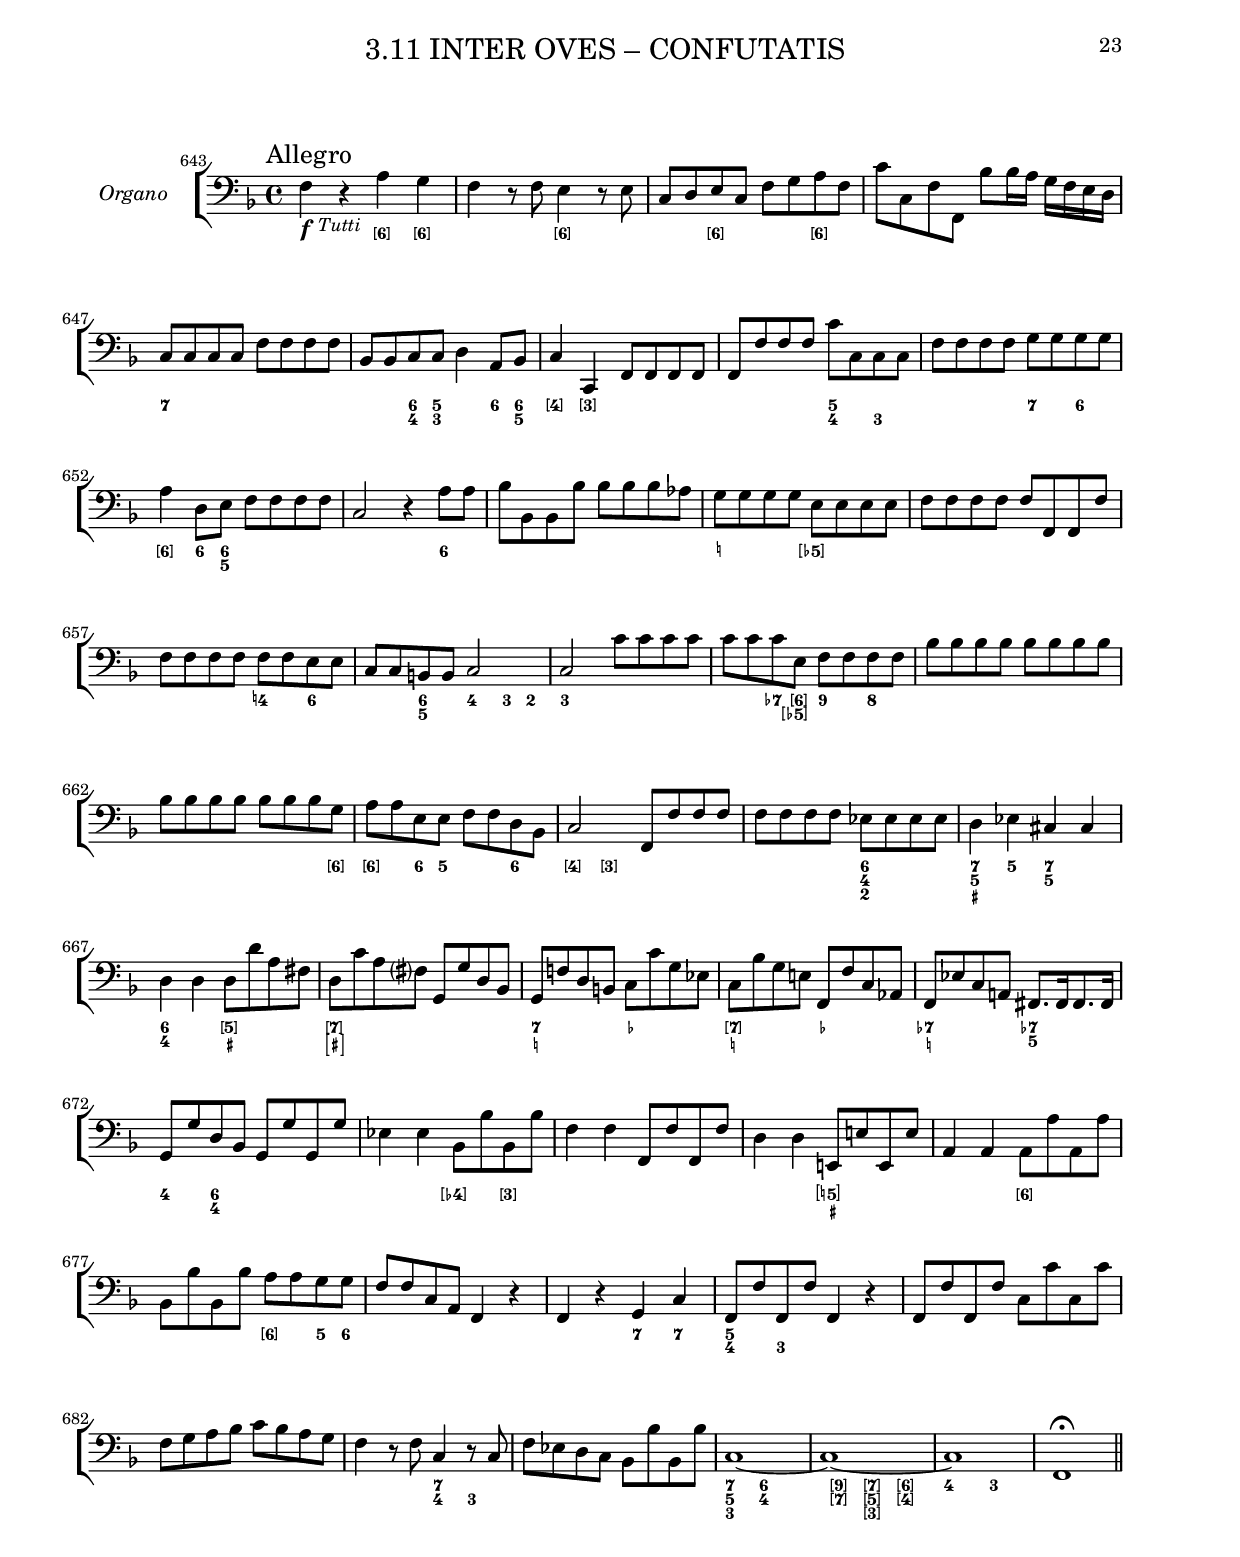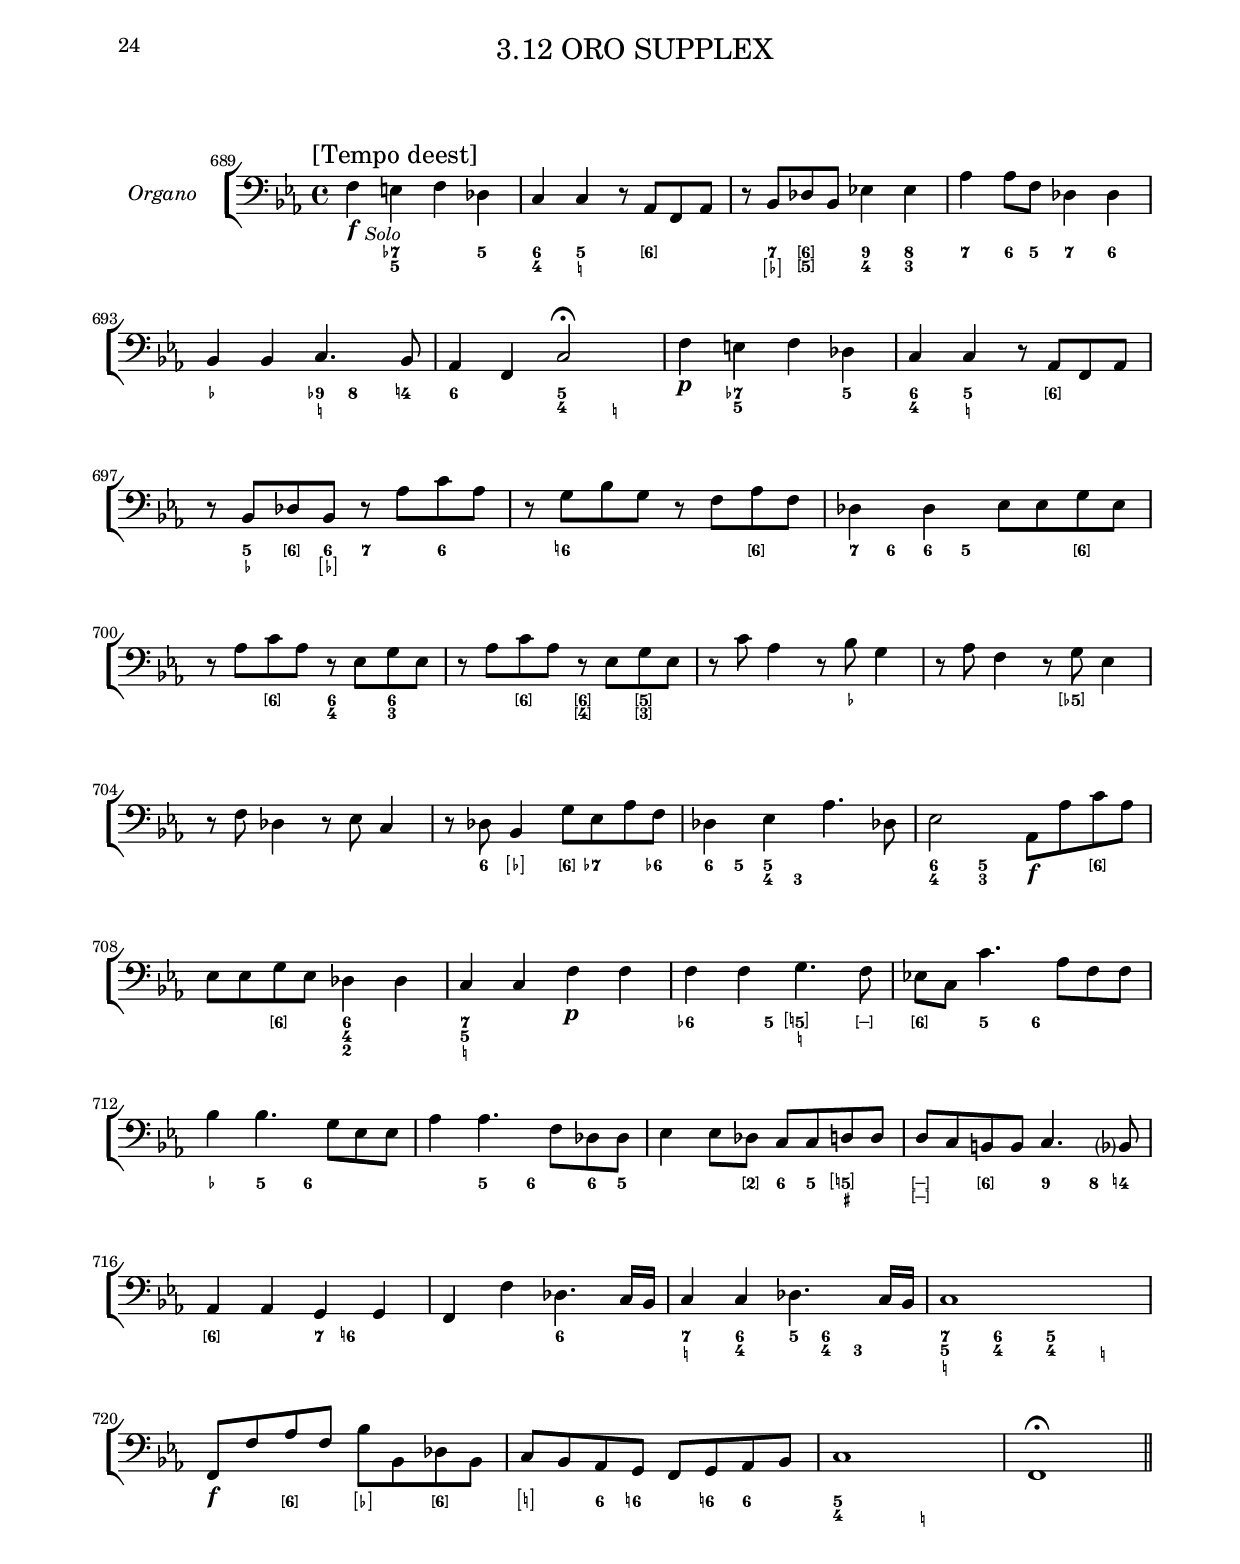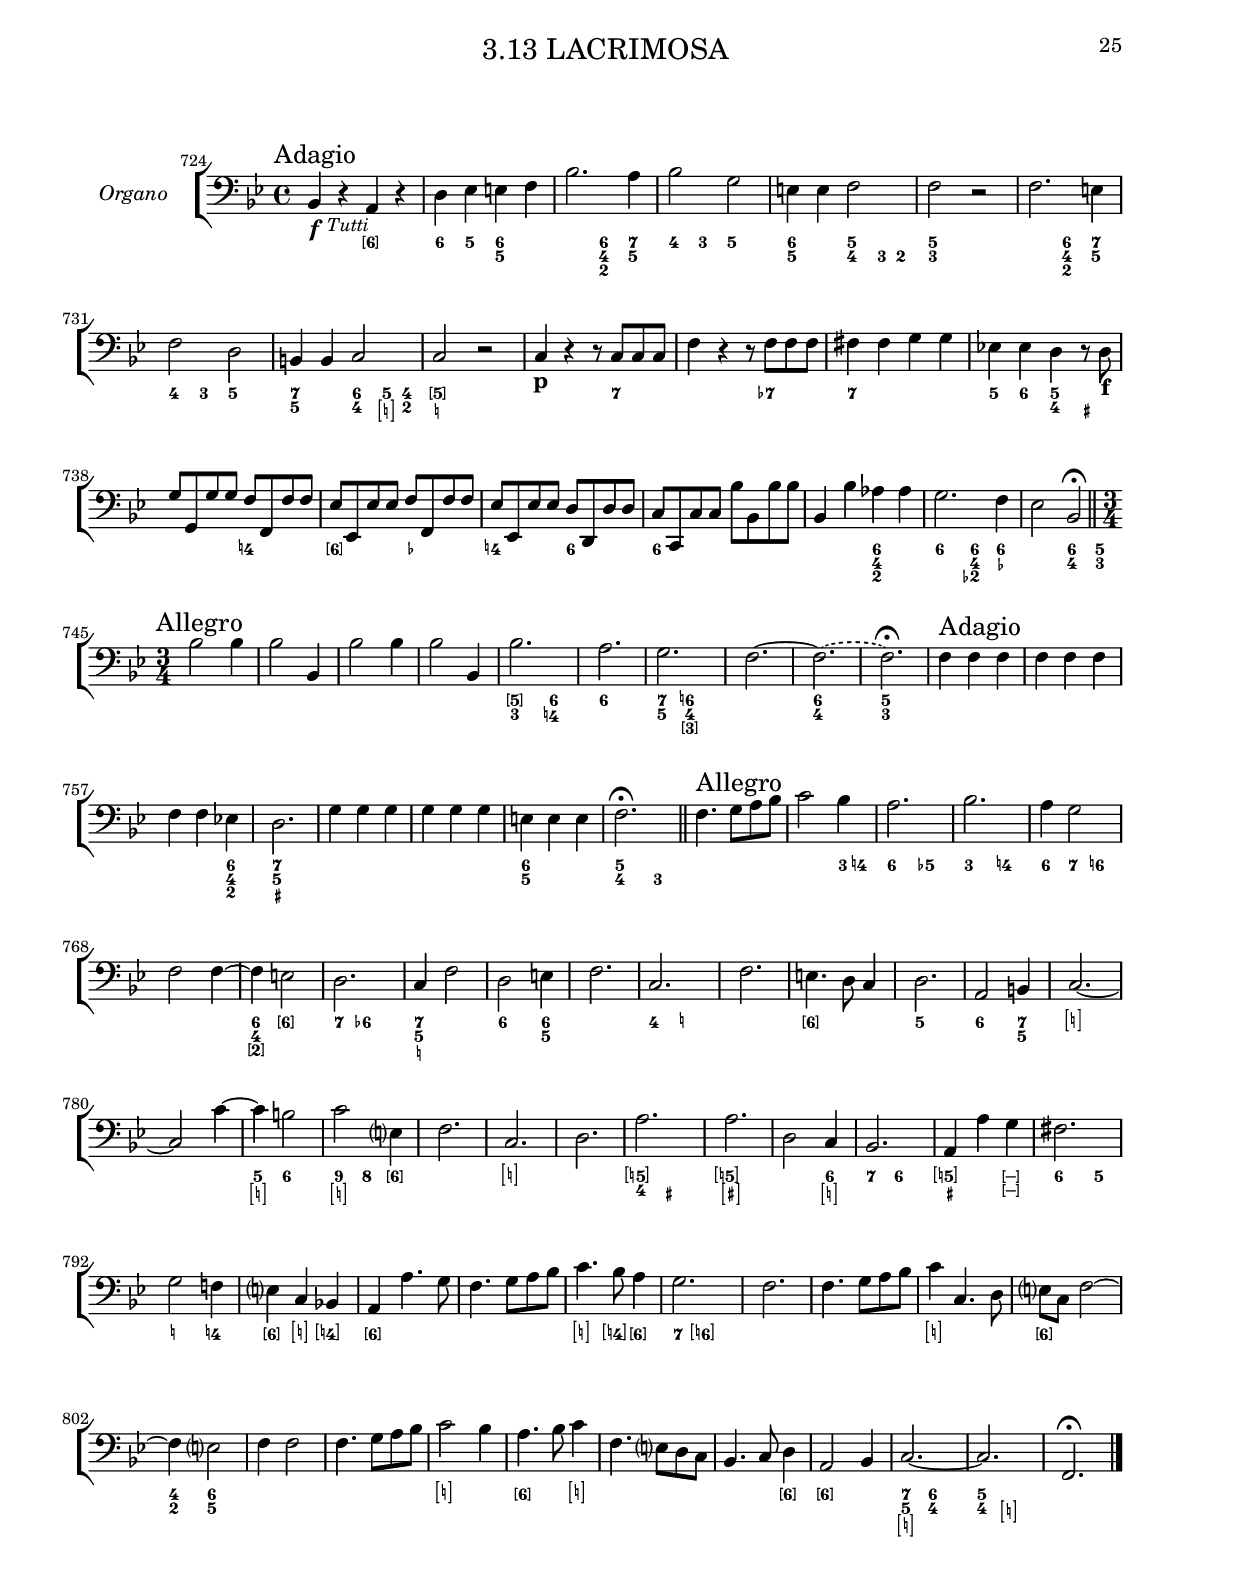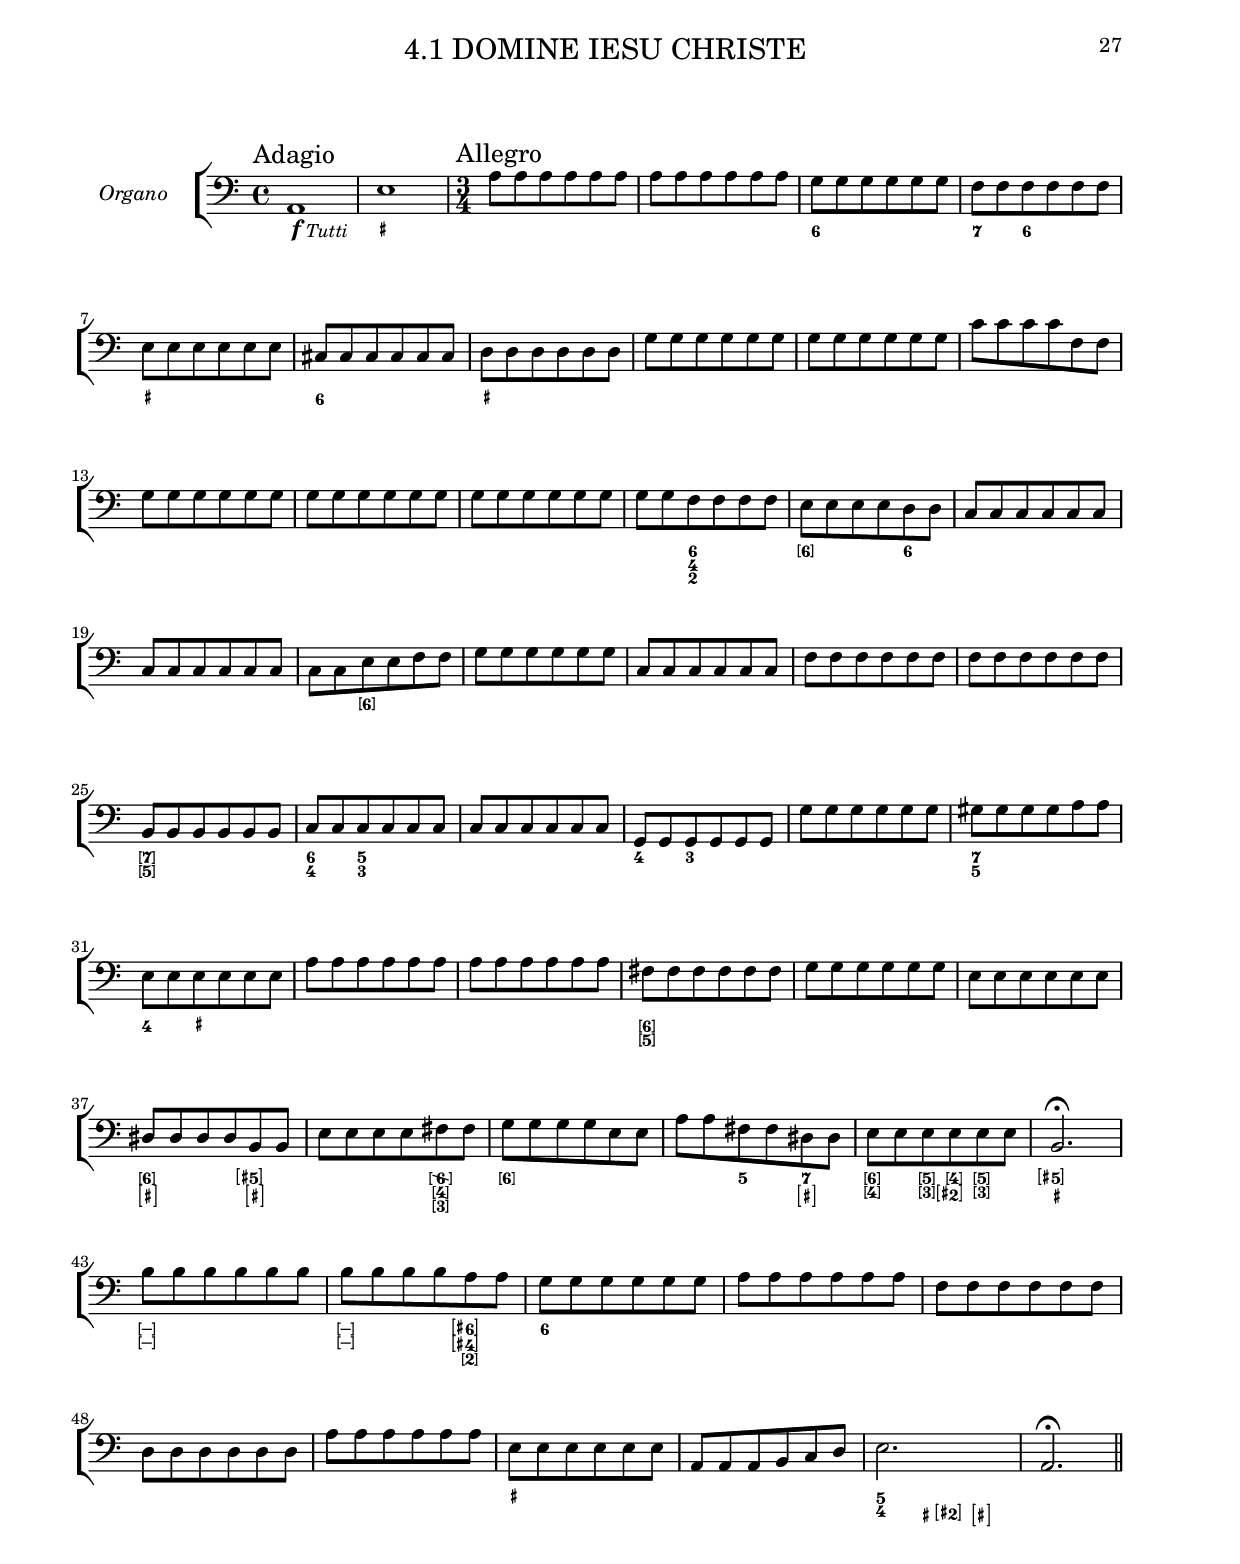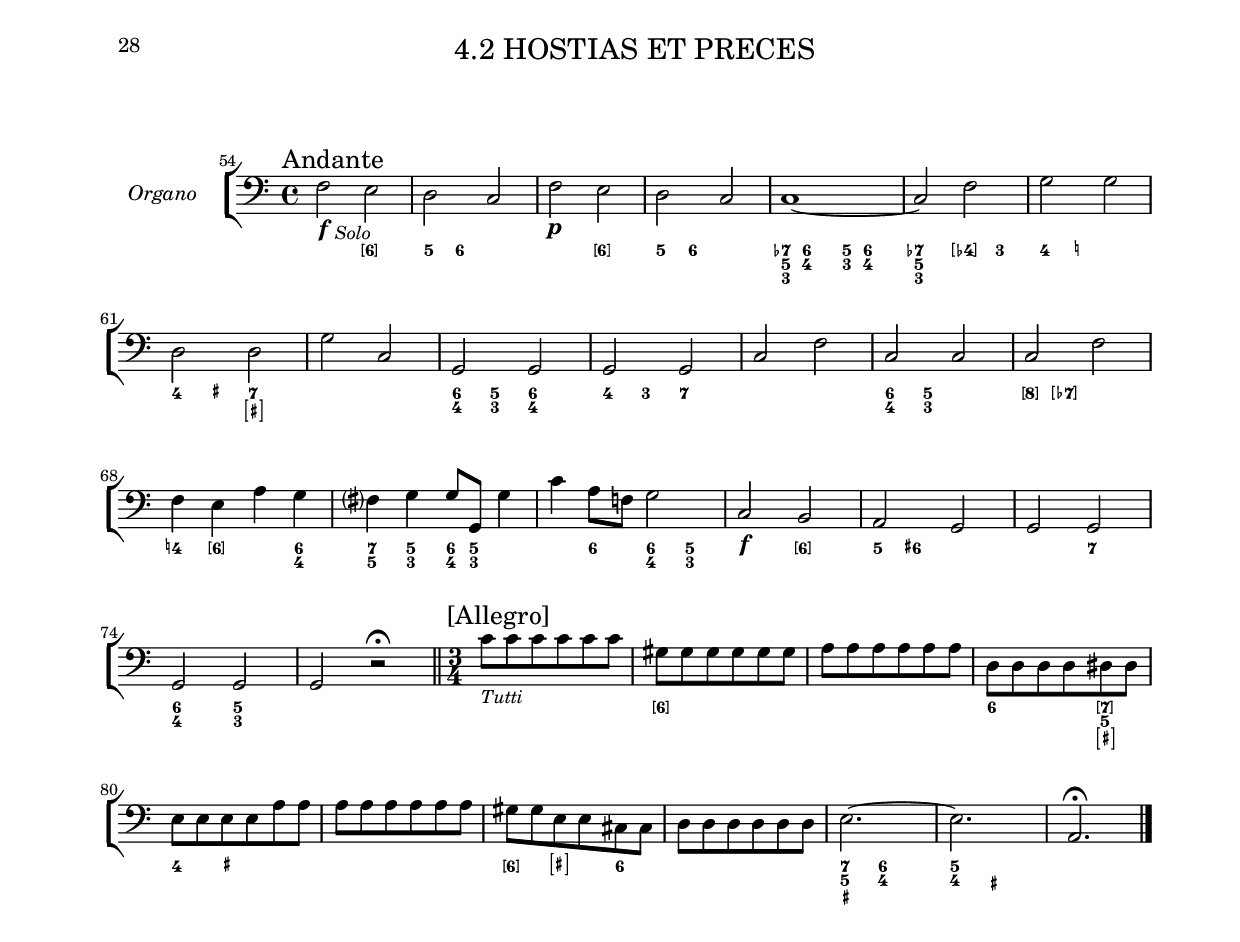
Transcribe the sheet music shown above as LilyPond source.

% (c) 2018 by Wolfgang Esser-Skala.
% This file is licensed under the Creative Commons Attribution-NonCommercial-ShareAlike 4.0 International License.
% To view a copy of this license, visit http://creativecommons.org/licenses/by-nc-sa/4.0/.

\version "2.18.0"

\include "../definitions.ly"

\paper {
	#(set-paper-size "a4" 'portrait)
	indent = 2\cm
	top-margin = 1.5\cm
	system-separator-markup = ##f
	system-system-spacing =
    #'((basic-distance . 17)
       (minimum-distance . 17)
       (padding . -100)
       (stretchability . 0))
	
	top-system-spacing =
    #'((basic-distance . 17)
       (minimum-distance . 17)
       (padding . -100)
       (stretchability . 0))
	
	top-markup-spacing =
    #'((basic-distance . 0)
       (minimum-distance . 0)
       (padding . -100)
       (stretchability . 0))
		
	markup-system-spacing =
    #'((basic-distance . 17)
       (minimum-distance . 17)
       (padding . -100)
       (stretchability . 0))
	
	last-bottom-spacing =
    #'((basic-distance . 0)
       (minimum-distance . 0)
       (padding . 0)
       (stretchability . 1.0e7))
	
	systems-per-page = #9
}

#(set-global-staff-size 17.82)

\book {
	\bookpart {
		\paper { evenHeaderMarkup = {} oddHeaderMarkup = {} }
		\partTitle "1" "I N T R O I T U S"
	}
	\bookpart {
		\header {
			movement = "1.1 REQUIEM"
		}
		\score {
			<<
				\new StaffGroup <<
					\new Staff {
						\set Staff.instrumentName = "Organo"
						\IntroitusOrgano
					}
				>>
				\new FiguredBass {
					\IntroitusBassFigures
				}
			>>
		}
	}
	\bookpart {
		\paper { evenHeaderMarkup = {} oddHeaderMarkup = {} }
		\partTitle "2" "K Y R I E"
	}
	\bookpart {
		\header {
			movement = "2.1 KYRIE"
		}
		\score {
			<<
				\new StaffGroup <<
					\new Staff {
						\set Staff.instrumentName = "Organo"
						\KyrieOrgano
					}
				>>
				\new FiguredBass {
					\KyrieBassFigures
				}
			>>
		}
	}
	\bookpart {
		\header {
			movement = "2.2 CHRISTE"
		}
		\score {
			<<
				\new StaffGroup <<
					\new Staff {
						\set Staff.instrumentName = "Organo"
						\ChristeOrgano
					}
				>>
				\new FiguredBass {
					\ChristeBassFigures
				}
			>>
		}
	}
	\bookpart {
		\header {
			movement = "2.3 KYRIE II"
		}
		\score {
			<<
				\new StaffGroup <<
					\new Staff {
						\set Staff.instrumentName = "Organo"
						\KyrieIIOrgano
					}
				>>
				\new FiguredBass {
					\KyrieIIBassFigures
				}
			>>
		}
	}
	\bookpart {
		\paper { evenHeaderMarkup = {} oddHeaderMarkup = {} }
		\partTitle "3" "S E Q U E N T I A"
	}
	\bookpart {
		\header {
			movement = "3.1 DIES IRAE"
		}
		\score {
			<<
				\new StaffGroup <<
					\new Staff {
						\set Staff.instrumentName = "Organo"
						\DiesIraeOrgano
					}
				>>
				\new FiguredBass {
					\DiesIraeBassFigures
				}
			>>
		}
	}
	\bookpart {
		\header {
			movement = "3.2 QUANTUS TREMOR"
		}
		\score {
			<<
				\new StaffGroup <<
					\new Staff {
						\set Staff.instrumentName = "Organo"
						\QuantusTremorOrgano
					}
				>>
				\new FiguredBass {
					\QuantusTremorBassFigures
				}
			>>
		}
	}
	\bookpart {
		\header {
			movement = "3.3 TUBA MIRUM"
		}
		\score {
			<<
				\new StaffGroup <<
					\new Staff {
						\set Staff.instrumentName = "Organo"
						\TubaMirumOrgano
					}
				>>
				\new FiguredBass {
					\TubaMirumBassFigures
				}
			>>
		}
	}
	\bookpart {
		\header {
			movement = "3.4 MORS STUPEBIT"
		}
		\score {
			<<
				\new StaffGroup <<
					\new Staff {
						\set Staff.instrumentName = "Organo"
						\MorsStupebitOrgano
					}
				>>
				\new FiguredBass {
					\MorsStupebitBassFigures
				}
			>>
		}
	}
	\bookpart {
		\header {
			movement = "3.5 LIBER SCRIPTUS"
		}
		\paper { systems-per-page = #6 }
		\score {
			<<
				\new StaffGroup <<
					\new Staff {
						\set Staff.instrumentName = "Organo"
						\LiberScriptusOrgano
					}
				>>
				\new FiguredBass {
					\LiberScriptusBassFigures
				}
			>>
		}
	}
	\bookpart {
		\header {
			movement = "3.6 IUDEX ERGO – QUID SUM MISER"
		}
		\score {
			<<
				\new StaffGroup <<
					\new Staff {
						\set Staff.instrumentName = "Organo"
						\IudexErgoOrgano
					}
				>>
				\new FiguredBass {
					\IudexErgoBassFigures
				}
			>>
		}
	}
	\bookpart {
		\header {
			movement = "3.7 REX TREMENDAE – RECORDARE"
		}
		\score {
			<<
				\new StaffGroup <<
					\new Staff {
						\set Staff.instrumentName = "Organo"
						\RexTremendaeOrgano
					}
				>>
				\new FiguredBass {
					\RexTremendaeBassFigures
				}
			>>
		}
	}
	\bookpart {
		\header {
			movement = "3.8 QUAERENS ME – IUSTE IUDEX"
		}
		\paper { systems-per-page = #6 }
		\score {
			<<
				\new StaffGroup <<
					\new Staff {
						\set Staff.instrumentName = "Organo"
						\QuaerensMeOrgano
					}
				>>
				\new FiguredBass {
					\QuaerensMeBassFigures
				}
			>>
		}
	}
	\bookpart {
		\header {
			movement = "3.9 INGEMISCO"
		}
		\score {
			<<
				\new StaffGroup <<
					\new Staff {
						\set Staff.instrumentName = "Organo"
						\IngemiscoOrgano
					}
				>>
				\new FiguredBass {
					\IngemiscoBassFigures
				}
			>>
		}
	}
	\bookpart {
		\header {
			movement = "3.10 QUI MARIAM – PRECES MEAE"
		}
		\score {
			<<
				\new StaffGroup <<
					\new Staff {
						\set Staff.instrumentName = "Organo"
						\QuiMariamOrgano
					}
				>>
				\new FiguredBass {
					\QuiMariamBassFigures
				}
			>>
		}
	}
	\bookpart {
		\header {
			movement = "3.11 INTER OVES – CONFUTATIS"
		}
		\score {
			<<
				\new StaffGroup <<
					\new Staff {
						\set Staff.instrumentName = "Organo"
						\InterOvesOrgano
					}
				>>
				\new FiguredBass {
					\InterOvesBassFigures
				}
			>>
		}
	}
	\bookpart {
		\header {
			movement = "3.12 ORO SUPPLEX"
		}
		\score {
			<<
				\new StaffGroup <<
					\new Staff {
						\set Staff.instrumentName = "Organo"
						\OroSupplexOrgano
					}
				>>
				\new FiguredBass {
					\OroSupplexBassFigures
				}
			>>
		}
	}
	\bookpart {
		\header {
			movement = "3.13 LACRIMOSA"
		}
		\score {
			<<
				\new StaffGroup <<
					\new Staff {
						\set Staff.instrumentName = "Organo"
						\LacrimosaOrgano
					}
				>>
				\new FiguredBass {
					\LacrimosaBassFigures
				}
			>>
		}
	}
	\bookpart {
		\paper { evenHeaderMarkup = {} oddHeaderMarkup = {} }
		\partTitle "4" "O F F E R T O R I U M"
	}
	\bookpart {
		\header {
			movement = "4.1 DOMINE IESU CHRISTE"
		}
		\score {
			<<
				\new StaffGroup <<
					\new Staff {
						\set Staff.instrumentName = "Organo"
						\DomineIesuOrgano
					}
				>>
				\new FiguredBass {
					\DomineIesuBassFigures
				}
			>>
		}
	}
	\bookpart {
		\header {
			movement = "4.2 HOSTIAS ET PRECES"
		}
		\paper { systems-per-page = #5 }
		\score {
			<<
				\new StaffGroup <<
					\new Staff {
						\set Staff.instrumentName = "Organo"
						\HostiasOrgano
					}
				>>
				\new FiguredBass {
					\HostiasBassFigures
				}
			>>
		}
	}
}